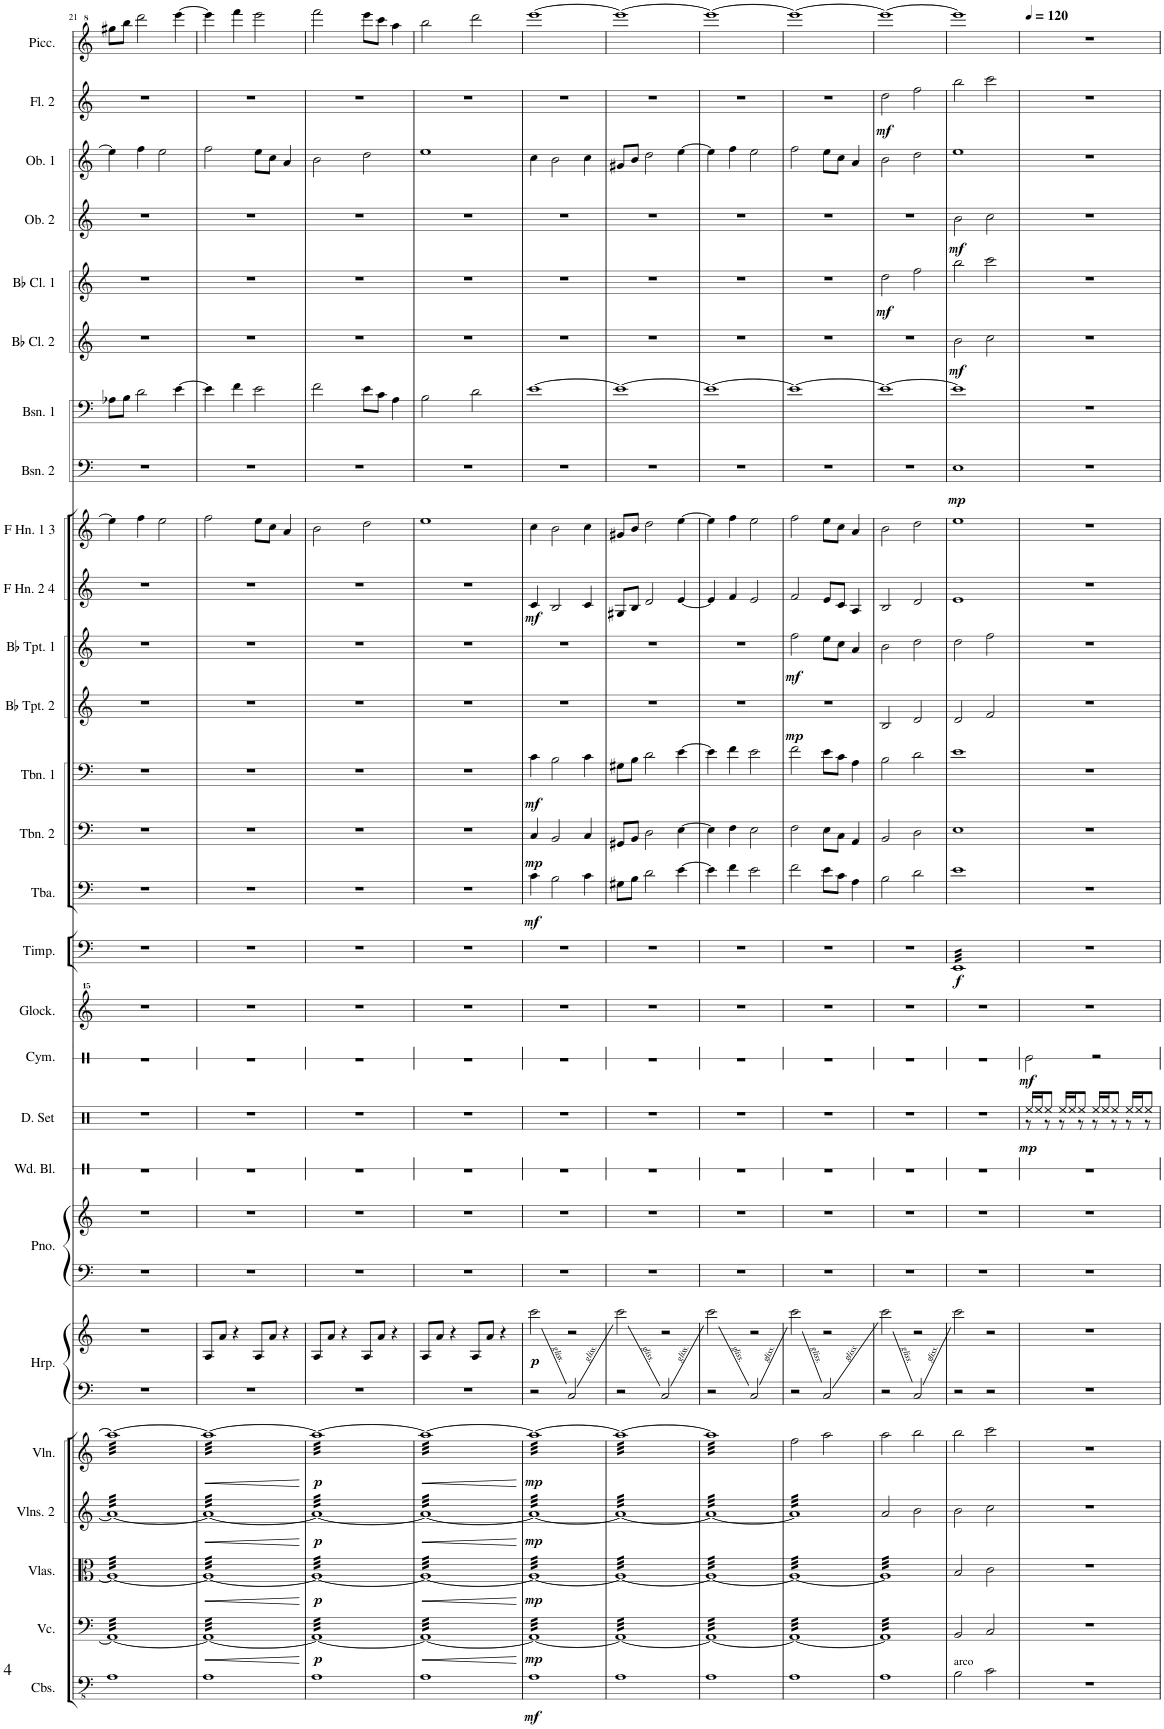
**kern	**dynam	**kern	**dynam	**kern	**dynam	**kern	**dynam	**kern	**dynam	**kern	**kern	**dynam	**kern	**kern	**kern	**kern	**dynam	**kern	**dynam	**kern	**kern	**dynam	**kern	**dynam	**kern	**dynam	**kern	**dynam	**kern	**dynam	**kern	**dynam	**kern	**dynam	**kern	**kern	**dynam	**kern	**kern	**dynam	**kern	**dynam	**kern	**dynam	**kern	**kern	**dynam	**kern
*part27	*part27	*part26	*part26	*part25	*part25	*part24	*part24	*part23	*part23	*part22	*part22	*part22	*part21	*part21	*part20	*part19	*part19	*part18	*part18	*part17	*part16	*part16	*part15	*part15	*part14	*part14	*part13	*part13	*part12	*part12	*part11	*part11	*part10	*part10	*part9	*part8	*part8	*part7	*part6	*part6	*part5	*part5	*part4	*part4	*part3	*part2	*part2	*part1
*staff29	*staff29	*staff28	*staff28	*staff27	*staff27	*staff26	*staff26	*staff25	*staff25	*staff24	*staff23	*staff23/24	*staff22	*staff21	*staff20	*staff19	*staff19	*staff18	*staff18	*staff17	*staff16	*staff16	*staff15	*staff15	*staff14	*staff14	*staff13	*staff13	*staff12	*staff12	*staff11	*staff11	*staff10	*staff10	*staff9	*staff8	*staff8	*staff7	*staff6	*staff6	*staff5	*staff5	*staff4	*staff4	*staff3	*staff2	*staff2	*staff1
*I"Contrabasses	*	*I"Violoncello	*	*I"Violas	*	*I"Violins 2	*	*I"Violin 1	*	*I"Harp	*	*	*I"Piano	*	*I"Wood Blocks	*I"Drumset	*	*I"Cymbal	*	*I"Glockenspiel	*I"Timpani	*	*I"Tuba	*	*I"Trombone 2	*	*I"Trombone 1	*	*I"Bb Trumpet 2	*	*I"Bb Trumpet 1	*	*I"F Horn 2 &amp; 4	*	*I"F Horn 1 &amp; 3	*I"Bassoon 2	*	*I"Bassoon 1	*I"Bb Clarinet 2	*	*I"Bb Clarinet 1	*	*I"Oboe 2	*	*I"Oboe 1	*I"Flute 2	*	*I"Piccolo
*I'Cbs.	*	*I'Vc.	*	*I'Vlas.	*	*I'Vlns. 2	*	*I'Vln.	*	*I'Hrp.	*	*	*I'Pno.	*	*I'Wd. Bl.	*I'D. Set	*	*I'Cym.	*	*I'Glock.	*I'Timp.	*	*I'Tba.	*	*I'Tbn. 2	*	*I'Tbn. 1	*	*I'Bb Tpt. 2	*	*I'Bb Tpt. 1	*	*I'F Hn. 2 4	*	*I'F Hn. 1 3	*I'Bsn. 2	*	*I'Bsn. 1	*I'Bb Cl. 2	*	*I'Bb Cl. 1	*	*I'Ob. 2	*	*I'Ob. 1	*I'Fl. 2	*	*I'Picc.
!!LO:PB:g=z
*clefFv4	*	*clefF4	*	*clefC3	*	*clefG2	*	*clefG2	*	*clefF4	*clefG2	*	*clefF4	*clefG2	*clefX	*clefX	*	*clefX	*	*clefG^^2	*clefF4	*	*clefF4	*	*clefF4	*	*clefF4	*	*clefG2	*	*clefG2	*	*clefG2	*	*clefG2	*clefF4	*	*clefF4	*clefG2	*	*clefG2	*	*clefG2	*	*clefG2	*clefG2	*	*clefG^2
*	*	*	*	*	*	*	*	*	*	*	*	*	*	*	*	*	*	*	*	*	*	*	*	*	*	*	*	*	*ITrd1c2	*	*ITrd1c2	*	*ITrd4c7	*	*ITrd4c7	*	*	*	*ITrd1c2	*	*ITrd1c2	*	*	*	*	*	*	*ITrd-7c-12
*k[]	*	*k[]	*	*k[]	*	*k[]	*	*k[]	*	*k[]	*k[]	*	*k[]	*k[]	*k[]	*k[]	*	*k[]	*	*k[]	*k[]	*	*k[]	*	*k[]	*	*k[]	*	*k[]	*	*k[]	*	*k[]	*	*k[]	*k[]	*	*k[]	*k[]	*	*k[]	*	*k[]	*	*k[]	*k[]	*	*k[]
*M4/4	*	*M4/4	*	*M4/4	*	*M4/4	*	*M4/4	*	*M4/4	*M4/4	*	*M4/4	*M4/4	*M4/4	*M4/4	*	*M4/4	*	*M4/4	*M4/4	*	*M4/4	*	*M4/4	*	*M4/4	*	*M4/4	*	*M4/4	*	*M4/4	*	*M4/4	*M4/4	*	*M4/4	*M4/4	*	*M4/4	*	*M4/4	*	*M4/4	*M4/4	*	*M4/4
=21	=21	=21	=21	=21	=21	=21	=21	=21	=21	=21	=21	=21	=21	=21	=21	=21	=21	=21	=21	=21	=21	=21	=21	=21	=21	=21	=21	=21	=21	=21	=21	=21	=21	=21	=21	=21	=21	=21	=21	=21	=21	=21	=21	=21	=21	=21	=21	=21
*	*	*tremolo	*	*	*	*	*	*	*	*	*	*	*	*	*	*	*	*	*	*	*	*	*	*	*	*	*	*	*	*	*	*	*	*	*	*	*	*	*	*	*	*	*	*	*	*	*	*
*	*	*	*	*tremolo	*	*	*	*	*	*	*	*	*	*	*	*	*	*	*	*	*	*	*	*	*	*	*	*	*	*	*	*	*	*	*	*	*	*	*	*	*	*	*	*	*	*	*	*
*	*	*	*	*	*	*tremolo	*	*	*	*	*	*	*	*	*	*	*	*	*	*	*	*	*	*	*	*	*	*	*	*	*	*	*	*	*	*	*	*	*	*	*	*	*	*	*	*	*	*
*	*	*	*	*	*	*	*	*tremolo	*	*	*	*	*	*	*	*	*	*	*	*	*	*	*	*	*	*	*	*	*	*	*	*	*	*	*	*	*	*	*	*	*	*	*	*	*	*	*	*
1AA	.	32AALLL	.	32ALLL	.	32aLLL	.	32aaLLL	.	1r	1r	.	1r	1r	1r	1r	.	1r	.	1r	1r	.	1r	.	1r	.	1r	.	1r	.	1r	.	1r	.	4ee\]	1r	.	8A-X\L	1r	.	1r	.	1r	.	4ee\]	1r	.	8ggg#X\L
.	.	32AA	.	32A	.	32a	.	32aa	.	.	.	.	.	.	.	.	.	.	.	.	.	.	.	.	.	.	.	.	.	.	.	.	.	.	.	.	.	.	.	.	.	.	.	.	.	.	.	.
.	.	32AA	.	32A	.	32a	.	32aa	.	.	.	.	.	.	.	.	.	.	.	.	.	.	.	.	.	.	.	.	.	.	.	.	.	.	.	.	.	.	.	.	.	.	.	.	.	.	.	.
.	.	32AA	.	32A	.	32a	.	32aa	.	.	.	.	.	.	.	.	.	.	.	.	.	.	.	.	.	.	.	.	.	.	.	.	.	.	.	.	.	.	.	.	.	.	.	.	.	.	.	.
.	.	32AA	.	32A	.	32a	.	32aa	.	.	.	.	.	.	.	.	.	.	.	.	.	.	.	.	.	.	.	.	.	.	.	.	.	.	.	.	.	8B\J	.	.	.	.	.	.	.	.	.	8bbb\J
.	.	32AA	.	32A	.	32a	.	32aa	.	.	.	.	.	.	.	.	.	.	.	.	.	.	.	.	.	.	.	.	.	.	.	.	.	.	.	.	.	.	.	.	.	.	.	.	.	.	.	.
.	.	32AA	.	32A	.	32a	.	32aa	.	.	.	.	.	.	.	.	.	.	.	.	.	.	.	.	.	.	.	.	.	.	.	.	.	.	.	.	.	.	.	.	.	.	.	.	.	.	.	.
.	.	32AA	.	32A	.	32a	.	32aa	.	.	.	.	.	.	.	.	.	.	.	.	.	.	.	.	.	.	.	.	.	.	.	.	.	.	.	.	.	.	.	.	.	.	.	.	.	.	.	.
.	.	32AA	.	32A	.	32a	.	32aa	.	.	.	.	.	.	.	.	.	.	.	.	.	.	.	.	.	.	.	.	.	.	.	.	.	.	4ff\	.	.	2d\	.	.	.	.	.	.	4ff\	.	.	2dddd\
.	.	32AA	.	32A	.	32a	.	32aa	.	.	.	.	.	.	.	.	.	.	.	.	.	.	.	.	.	.	.	.	.	.	.	.	.	.	.	.	.	.	.	.	.	.	.	.	.	.	.	.
.	.	32AA	.	32A	.	32a	.	32aa	.	.	.	.	.	.	.	.	.	.	.	.	.	.	.	.	.	.	.	.	.	.	.	.	.	.	.	.	.	.	.	.	.	.	.	.	.	.	.	.
.	.	32AA	.	32A	.	32a	.	32aa	.	.	.	.	.	.	.	.	.	.	.	.	.	.	.	.	.	.	.	.	.	.	.	.	.	.	.	.	.	.	.	.	.	.	.	.	.	.	.	.
.	.	32AA	.	32A	.	32a	.	32aa	.	.	.	.	.	.	.	.	.	.	.	.	.	.	.	.	.	.	.	.	.	.	.	.	.	.	.	.	.	.	.	.	.	.	.	.	.	.	.	.
.	.	32AA	.	32A	.	32a	.	32aa	.	.	.	.	.	.	.	.	.	.	.	.	.	.	.	.	.	.	.	.	.	.	.	.	.	.	.	.	.	.	.	.	.	.	.	.	.	.	.	.
.	.	32AA	.	32A	.	32a	.	32aa	.	.	.	.	.	.	.	.	.	.	.	.	.	.	.	.	.	.	.	.	.	.	.	.	.	.	.	.	.	.	.	.	.	.	.	.	.	.	.	.
.	.	32AA	.	32A	.	32a	.	32aa	.	.	.	.	.	.	.	.	.	.	.	.	.	.	.	.	.	.	.	.	.	.	.	.	.	.	.	.	.	.	.	.	.	.	.	.	.	.	.	.
.	.	32AA	.	32A	.	32a	.	32aa	.	.	.	.	.	.	.	.	.	.	.	.	.	.	.	.	.	.	.	.	.	.	.	.	.	.	2ee\	.	.	.	.	.	.	.	.	.	2ee\	.	.	.
.	.	32AA	.	32A	.	32a	.	32aa	.	.	.	.	.	.	.	.	.	.	.	.	.	.	.	.	.	.	.	.	.	.	.	.	.	.	.	.	.	.	.	.	.	.	.	.	.	.	.	.
.	.	32AA	.	32A	.	32a	.	32aa	.	.	.	.	.	.	.	.	.	.	.	.	.	.	.	.	.	.	.	.	.	.	.	.	.	.	.	.	.	.	.	.	.	.	.	.	.	.	.	.
.	.	32AA	.	32A	.	32a	.	32aa	.	.	.	.	.	.	.	.	.	.	.	.	.	.	.	.	.	.	.	.	.	.	.	.	.	.	.	.	.	.	.	.	.	.	.	.	.	.	.	.
.	.	32AA	.	32A	.	32a	.	32aa	.	.	.	.	.	.	.	.	.	.	.	.	.	.	.	.	.	.	.	.	.	.	.	.	.	.	.	.	.	.	.	.	.	.	.	.	.	.	.	.
.	.	32AA	.	32A	.	32a	.	32aa	.	.	.	.	.	.	.	.	.	.	.	.	.	.	.	.	.	.	.	.	.	.	.	.	.	.	.	.	.	.	.	.	.	.	.	.	.	.	.	.
.	.	32AA	.	32A	.	32a	.	32aa	.	.	.	.	.	.	.	.	.	.	.	.	.	.	.	.	.	.	.	.	.	.	.	.	.	.	.	.	.	.	.	.	.	.	.	.	.	.	.	.
.	.	32AA	.	32A	.	32a	.	32aa	.	.	.	.	.	.	.	.	.	.	.	.	.	.	.	.	.	.	.	.	.	.	.	.	.	.	.	.	.	.	.	.	.	.	.	.	.	.	.	.
.	.	32AA	.	32A	.	32a	.	32aa	.	.	.	.	.	.	.	.	.	.	.	.	.	.	.	.	.	.	.	.	.	.	.	.	.	.	.	.	.	[4e\	.	.	.	.	.	.	.	.	.	[4eeee\
.	.	32AA	.	32A	.	32a	.	32aa	.	.	.	.	.	.	.	.	.	.	.	.	.	.	.	.	.	.	.	.	.	.	.	.	.	.	.	.	.	.	.	.	.	.	.	.	.	.	.	.
.	.	32AA	.	32A	.	32a	.	32aa	.	.	.	.	.	.	.	.	.	.	.	.	.	.	.	.	.	.	.	.	.	.	.	.	.	.	.	.	.	.	.	.	.	.	.	.	.	.	.	.
.	.	32AA	.	32A	.	32a	.	32aa	.	.	.	.	.	.	.	.	.	.	.	.	.	.	.	.	.	.	.	.	.	.	.	.	.	.	.	.	.	.	.	.	.	.	.	.	.	.	.	.
.	.	32AA	.	32A	.	32a	.	32aa	.	.	.	.	.	.	.	.	.	.	.	.	.	.	.	.	.	.	.	.	.	.	.	.	.	.	.	.	.	.	.	.	.	.	.	.	.	.	.	.
.	.	32AA	.	32A	.	32a	.	32aa	.	.	.	.	.	.	.	.	.	.	.	.	.	.	.	.	.	.	.	.	.	.	.	.	.	.	.	.	.	.	.	.	.	.	.	.	.	.	.	.
.	.	32AA	.	32A	.	32a	.	32aa	.	.	.	.	.	.	.	.	.	.	.	.	.	.	.	.	.	.	.	.	.	.	.	.	.	.	.	.	.	.	.	.	.	.	.	.	.	.	.	.
.	.	32AAJJJ	.	32AJJJ	.	32aJJJ	.	32aaJJJ	.	.	.	.	.	.	.	.	.	.	.	.	.	.	.	.	.	.	.	.	.	.	.	.	.	.	.	.	.	.	.	.	.	.	.	.	.	.	.	.
=22	=22	=22	=22	=22	=22	=22	=22	=22	=22	=22	=22	=22	=22	=22	=22	=22	=22	=22	=22	=22	=22	=22	=22	=22	=22	=22	=22	=22	=22	=22	=22	=22	=22	=22	=22	=22	=22	=22	=22	=22	=22	=22	=22	=22	=22	=22	=22	=22
!	!	!	!LO:HP:b	!	!LO:HP:b	!	!LO:HP:b	!	!LO:HP:b	!	!	!	!	!	!	!	!	!	!	!	!	!	!	!	!	!	!	!	!	!	!	!	!	!	!	!	!	!	!	!	!	!	!	!	!	!	!	!
1AA	.	32AALLL	<	32ALLL	<	32aLLL	<	32aaLLL	<	1r	8A/L	.	1r	1r	1r	1r	.	1r	.	1r	1r	.	1r	.	1r	.	1r	.	1r	.	1r	.	1r	.	2ff\	1r	.	4e\]	1r	.	1r	.	1r	.	2ff\	1r	.	4eeee\]
.	.	32AA	.	32A	.	32a	.	32aa	.	.	.	.	.	.	.	.	.	.	.	.	.	.	.	.	.	.	.	.	.	.	.	.	.	.	.	.	.	.	.	.	.	.	.	.	.	.	.	.
.	.	32AA	.	32A	.	32a	.	32aa	.	.	.	.	.	.	.	.	.	.	.	.	.	.	.	.	.	.	.	.	.	.	.	.	.	.	.	.	.	.	.	.	.	.	.	.	.	.	.	.
.	.	32AA	.	32A	.	32a	.	32aa	.	.	.	.	.	.	.	.	.	.	.	.	.	.	.	.	.	.	.	.	.	.	.	.	.	.	.	.	.	.	.	.	.	.	.	.	.	.	.	.
.	.	32AA	.	32A	.	32a	.	32aa	.	.	8a/J	.	.	.	.	.	.	.	.	.	.	.	.	.	.	.	.	.	.	.	.	.	.	.	.	.	.	.	.	.	.	.	.	.	.	.	.	.
.	.	32AA	.	32A	.	32a	.	32aa	.	.	.	.	.	.	.	.	.	.	.	.	.	.	.	.	.	.	.	.	.	.	.	.	.	.	.	.	.	.	.	.	.	.	.	.	.	.	.	.
.	.	32AA	.	32A	.	32a	.	32aa	.	.	.	.	.	.	.	.	.	.	.	.	.	.	.	.	.	.	.	.	.	.	.	.	.	.	.	.	.	.	.	.	.	.	.	.	.	.	.	.
.	.	32AA	.	32A	.	32a	.	32aa	.	.	.	.	.	.	.	.	.	.	.	.	.	.	.	.	.	.	.	.	.	.	.	.	.	.	.	.	.	.	.	.	.	.	.	.	.	.	.	.
.	.	32AA	.	32A	.	32a	.	32aa	.	.	4r	.	.	.	.	.	.	.	.	.	.	.	.	.	.	.	.	.	.	.	.	.	.	.	.	.	.	4f\	.	.	.	.	.	.	.	.	.	4ffff\
.	.	32AA	.	32A	.	32a	.	32aa	.	.	.	.	.	.	.	.	.	.	.	.	.	.	.	.	.	.	.	.	.	.	.	.	.	.	.	.	.	.	.	.	.	.	.	.	.	.	.	.
.	.	32AA	.	32A	.	32a	.	32aa	.	.	.	.	.	.	.	.	.	.	.	.	.	.	.	.	.	.	.	.	.	.	.	.	.	.	.	.	.	.	.	.	.	.	.	.	.	.	.	.
.	.	32AA	.	32A	.	32a	.	32aa	.	.	.	.	.	.	.	.	.	.	.	.	.	.	.	.	.	.	.	.	.	.	.	.	.	.	.	.	.	.	.	.	.	.	.	.	.	.	.	.
.	.	32AA	.	32A	.	32a	.	32aa	.	.	.	.	.	.	.	.	.	.	.	.	.	.	.	.	.	.	.	.	.	.	.	.	.	.	.	.	.	.	.	.	.	.	.	.	.	.	.	.
.	.	32AA	.	32A	.	32a	.	32aa	.	.	.	.	.	.	.	.	.	.	.	.	.	.	.	.	.	.	.	.	.	.	.	.	.	.	.	.	.	.	.	.	.	.	.	.	.	.	.	.
.	.	32AA	.	32A	.	32a	.	32aa	.	.	.	.	.	.	.	.	.	.	.	.	.	.	.	.	.	.	.	.	.	.	.	.	.	.	.	.	.	.	.	.	.	.	.	.	.	.	.	.
.	.	32AA	.	32A	.	32a	.	32aa	.	.	.	.	.	.	.	.	.	.	.	.	.	.	.	.	.	.	.	.	.	.	.	.	.	.	.	.	.	.	.	.	.	.	.	.	.	.	.	.
.	.	32AA	.	32A	.	32a	.	32aa	.	.	8A/L	.	.	.	.	.	.	.	.	.	.	.	.	.	.	.	.	.	.	.	.	.	.	.	8ee\L	.	.	2e\	.	.	.	.	.	.	8ee\L	.	.	2eeee\
.	.	32AA	.	32A	.	32a	.	32aa	.	.	.	.	.	.	.	.	.	.	.	.	.	.	.	.	.	.	.	.	.	.	.	.	.	.	.	.	.	.	.	.	.	.	.	.	.	.	.	.
.	.	32AA	.	32A	.	32a	.	32aa	.	.	.	.	.	.	.	.	.	.	.	.	.	.	.	.	.	.	.	.	.	.	.	.	.	.	.	.	.	.	.	.	.	.	.	.	.	.	.	.
.	.	32AA	.	32A	.	32a	.	32aa	.	.	.	.	.	.	.	.	.	.	.	.	.	.	.	.	.	.	.	.	.	.	.	.	.	.	.	.	.	.	.	.	.	.	.	.	.	.	.	.
.	.	32AA	.	32A	.	32a	.	32aa	.	.	8a/J	.	.	.	.	.	.	.	.	.	.	.	.	.	.	.	.	.	.	.	.	.	.	.	8cc\J	.	.	.	.	.	.	.	.	.	8cc\J	.	.	.
.	.	32AA	.	32A	.	32a	.	32aa	.	.	.	.	.	.	.	.	.	.	.	.	.	.	.	.	.	.	.	.	.	.	.	.	.	.	.	.	.	.	.	.	.	.	.	.	.	.	.	.
.	.	32AA	.	32A	.	32a	.	32aa	.	.	.	.	.	.	.	.	.	.	.	.	.	.	.	.	.	.	.	.	.	.	.	.	.	.	.	.	.	.	.	.	.	.	.	.	.	.	.	.
.	.	32AA	.	32A	.	32a	.	32aa	.	.	.	.	.	.	.	.	.	.	.	.	.	.	.	.	.	.	.	.	.	.	.	.	.	.	.	.	.	.	.	.	.	.	.	.	.	.	.	.
.	.	32AA	.	32A	.	32a	.	32aa	.	.	4r	.	.	.	.	.	.	.	.	.	.	.	.	.	.	.	.	.	.	.	.	.	.	.	4a/	.	.	.	.	.	.	.	.	.	4a/	.	.	.
.	.	32AA	.	32A	.	32a	.	32aa	.	.	.	.	.	.	.	.	.	.	.	.	.	.	.	.	.	.	.	.	.	.	.	.	.	.	.	.	.	.	.	.	.	.	.	.	.	.	.	.
.	.	32AA	.	32A	.	32a	.	32aa	.	.	.	.	.	.	.	.	.	.	.	.	.	.	.	.	.	.	.	.	.	.	.	.	.	.	.	.	.	.	.	.	.	.	.	.	.	.	.	.
.	.	32AA	.	32A	.	32a	.	32aa	.	.	.	.	.	.	.	.	.	.	.	.	.	.	.	.	.	.	.	.	.	.	.	.	.	.	.	.	.	.	.	.	.	.	.	.	.	.	.	.
.	.	32AA	.	32A	.	32a	.	32aa	.	.	.	.	.	.	.	.	.	.	.	.	.	.	.	.	.	.	.	.	.	.	.	.	.	.	.	.	.	.	.	.	.	.	.	.	.	.	.	.
.	.	32AA	.	32A	.	32a	.	32aa	.	.	.	.	.	.	.	.	.	.	.	.	.	.	.	.	.	.	.	.	.	.	.	.	.	.	.	.	.	.	.	.	.	.	.	.	.	.	.	.
.	.	32AA	.	32A	.	32a	.	32aa	.	.	.	.	.	.	.	.	.	.	.	.	.	.	.	.	.	.	.	.	.	.	.	.	.	.	.	.	.	.	.	.	.	.	.	.	.	.	.	.
.	.	32AAJJJ	.	32AJJJ	.	32aJJJ	.	32aaJJJ	.	.	.	.	.	.	.	.	.	.	.	.	.	.	.	.	.	.	.	.	.	.	.	.	.	.	.	.	.	.	.	.	.	.	.	.	.	.	.	.
.	.	.	[	.	[	.	[	.	[	.	.	.	.	.	.	.	.	.	.	.	.	.	.	.	.	.	.	.	.	.	.	.	.	.	.	.	.	.	.	.	.	.	.	.	.	.	.	.
=23	=23	=23	=23	=23	=23	=23	=23	=23	=23	=23	=23	=23	=23	=23	=23	=23	=23	=23	=23	=23	=23	=23	=23	=23	=23	=23	=23	=23	=23	=23	=23	=23	=23	=23	=23	=23	=23	=23	=23	=23	=23	=23	=23	=23	=23	=23	=23	=23
!	!	!	!LO:DY:b	!	!LO:DY:b	!	!LO:DY:b	!	!LO:DY:b	!	!	!	!	!	!	!	!	!	!	!	!	!	!	!	!	!	!	!	!	!	!	!	!	!	!	!	!	!	!	!	!	!	!	!	!	!	!	!
1AA	.	32AALLL	p	32ALLL	p	32aLLL	p	32aaLLL	p	1r	8A/L	.	1r	1r	1r	1r	.	1r	.	1r	1r	.	1r	.	1r	.	1r	.	1r	.	1r	.	1r	.	2b\	1r	.	2f\	1r	.	1r	.	1r	.	2b\	1r	.	2ffff\
.	.	32AA	.	32A	.	32a	.	32aa	.	.	.	.	.	.	.	.	.	.	.	.	.	.	.	.	.	.	.	.	.	.	.	.	.	.	.	.	.	.	.	.	.	.	.	.	.	.	.	.
.	.	32AA	.	32A	.	32a	.	32aa	.	.	.	.	.	.	.	.	.	.	.	.	.	.	.	.	.	.	.	.	.	.	.	.	.	.	.	.	.	.	.	.	.	.	.	.	.	.	.	.
.	.	32AA	.	32A	.	32a	.	32aa	.	.	.	.	.	.	.	.	.	.	.	.	.	.	.	.	.	.	.	.	.	.	.	.	.	.	.	.	.	.	.	.	.	.	.	.	.	.	.	.
.	.	32AA	.	32A	.	32a	.	32aa	.	.	8a/J	.	.	.	.	.	.	.	.	.	.	.	.	.	.	.	.	.	.	.	.	.	.	.	.	.	.	.	.	.	.	.	.	.	.	.	.	.
.	.	32AA	.	32A	.	32a	.	32aa	.	.	.	.	.	.	.	.	.	.	.	.	.	.	.	.	.	.	.	.	.	.	.	.	.	.	.	.	.	.	.	.	.	.	.	.	.	.	.	.
.	.	32AA	.	32A	.	32a	.	32aa	.	.	.	.	.	.	.	.	.	.	.	.	.	.	.	.	.	.	.	.	.	.	.	.	.	.	.	.	.	.	.	.	.	.	.	.	.	.	.	.
.	.	32AA	.	32A	.	32a	.	32aa	.	.	.	.	.	.	.	.	.	.	.	.	.	.	.	.	.	.	.	.	.	.	.	.	.	.	.	.	.	.	.	.	.	.	.	.	.	.	.	.
.	.	32AA	.	32A	.	32a	.	32aa	.	.	4r	.	.	.	.	.	.	.	.	.	.	.	.	.	.	.	.	.	.	.	.	.	.	.	.	.	.	.	.	.	.	.	.	.	.	.	.	.
.	.	32AA	.	32A	.	32a	.	32aa	.	.	.	.	.	.	.	.	.	.	.	.	.	.	.	.	.	.	.	.	.	.	.	.	.	.	.	.	.	.	.	.	.	.	.	.	.	.	.	.
.	.	32AA	.	32A	.	32a	.	32aa	.	.	.	.	.	.	.	.	.	.	.	.	.	.	.	.	.	.	.	.	.	.	.	.	.	.	.	.	.	.	.	.	.	.	.	.	.	.	.	.
.	.	32AA	.	32A	.	32a	.	32aa	.	.	.	.	.	.	.	.	.	.	.	.	.	.	.	.	.	.	.	.	.	.	.	.	.	.	.	.	.	.	.	.	.	.	.	.	.	.	.	.
.	.	32AA	.	32A	.	32a	.	32aa	.	.	.	.	.	.	.	.	.	.	.	.	.	.	.	.	.	.	.	.	.	.	.	.	.	.	.	.	.	.	.	.	.	.	.	.	.	.	.	.
.	.	32AA	.	32A	.	32a	.	32aa	.	.	.	.	.	.	.	.	.	.	.	.	.	.	.	.	.	.	.	.	.	.	.	.	.	.	.	.	.	.	.	.	.	.	.	.	.	.	.	.
.	.	32AA	.	32A	.	32a	.	32aa	.	.	.	.	.	.	.	.	.	.	.	.	.	.	.	.	.	.	.	.	.	.	.	.	.	.	.	.	.	.	.	.	.	.	.	.	.	.	.	.
.	.	32AA	.	32A	.	32a	.	32aa	.	.	.	.	.	.	.	.	.	.	.	.	.	.	.	.	.	.	.	.	.	.	.	.	.	.	.	.	.	.	.	.	.	.	.	.	.	.	.	.
.	.	32AA	.	32A	.	32a	.	32aa	.	.	8A/L	.	.	.	.	.	.	.	.	.	.	.	.	.	.	.	.	.	.	.	.	.	.	.	2dd\	.	.	8e\L	.	.	.	.	.	.	2dd\	.	.	8eeee\L
.	.	32AA	.	32A	.	32a	.	32aa	.	.	.	.	.	.	.	.	.	.	.	.	.	.	.	.	.	.	.	.	.	.	.	.	.	.	.	.	.	.	.	.	.	.	.	.	.	.	.	.
.	.	32AA	.	32A	.	32a	.	32aa	.	.	.	.	.	.	.	.	.	.	.	.	.	.	.	.	.	.	.	.	.	.	.	.	.	.	.	.	.	.	.	.	.	.	.	.	.	.	.	.
.	.	32AA	.	32A	.	32a	.	32aa	.	.	.	.	.	.	.	.	.	.	.	.	.	.	.	.	.	.	.	.	.	.	.	.	.	.	.	.	.	.	.	.	.	.	.	.	.	.	.	.
.	.	32AA	.	32A	.	32a	.	32aa	.	.	8a/J	.	.	.	.	.	.	.	.	.	.	.	.	.	.	.	.	.	.	.	.	.	.	.	.	.	.	8c\J	.	.	.	.	.	.	.	.	.	8cccc\J
.	.	32AA	.	32A	.	32a	.	32aa	.	.	.	.	.	.	.	.	.	.	.	.	.	.	.	.	.	.	.	.	.	.	.	.	.	.	.	.	.	.	.	.	.	.	.	.	.	.	.	.
.	.	32AA	.	32A	.	32a	.	32aa	.	.	.	.	.	.	.	.	.	.	.	.	.	.	.	.	.	.	.	.	.	.	.	.	.	.	.	.	.	.	.	.	.	.	.	.	.	.	.	.
.	.	32AA	.	32A	.	32a	.	32aa	.	.	.	.	.	.	.	.	.	.	.	.	.	.	.	.	.	.	.	.	.	.	.	.	.	.	.	.	.	.	.	.	.	.	.	.	.	.	.	.
.	.	32AA	.	32A	.	32a	.	32aa	.	.	4r	.	.	.	.	.	.	.	.	.	.	.	.	.	.	.	.	.	.	.	.	.	.	.	.	.	.	4A\	.	.	.	.	.	.	.	.	.	4aaa\
.	.	32AA	.	32A	.	32a	.	32aa	.	.	.	.	.	.	.	.	.	.	.	.	.	.	.	.	.	.	.	.	.	.	.	.	.	.	.	.	.	.	.	.	.	.	.	.	.	.	.	.
.	.	32AA	.	32A	.	32a	.	32aa	.	.	.	.	.	.	.	.	.	.	.	.	.	.	.	.	.	.	.	.	.	.	.	.	.	.	.	.	.	.	.	.	.	.	.	.	.	.	.	.
.	.	32AA	.	32A	.	32a	.	32aa	.	.	.	.	.	.	.	.	.	.	.	.	.	.	.	.	.	.	.	.	.	.	.	.	.	.	.	.	.	.	.	.	.	.	.	.	.	.	.	.
.	.	32AA	.	32A	.	32a	.	32aa	.	.	.	.	.	.	.	.	.	.	.	.	.	.	.	.	.	.	.	.	.	.	.	.	.	.	.	.	.	.	.	.	.	.	.	.	.	.	.	.
.	.	32AA	.	32A	.	32a	.	32aa	.	.	.	.	.	.	.	.	.	.	.	.	.	.	.	.	.	.	.	.	.	.	.	.	.	.	.	.	.	.	.	.	.	.	.	.	.	.	.	.
.	.	32AA	.	32A	.	32a	.	32aa	.	.	.	.	.	.	.	.	.	.	.	.	.	.	.	.	.	.	.	.	.	.	.	.	.	.	.	.	.	.	.	.	.	.	.	.	.	.	.	.
.	.	32AAJJJ	.	32AJJJ	.	32aJJJ	.	32aaJJJ	.	.	.	.	.	.	.	.	.	.	.	.	.	.	.	.	.	.	.	.	.	.	.	.	.	.	.	.	.	.	.	.	.	.	.	.	.	.	.	.
=24	=24	=24	=24	=24	=24	=24	=24	=24	=24	=24	=24	=24	=24	=24	=24	=24	=24	=24	=24	=24	=24	=24	=24	=24	=24	=24	=24	=24	=24	=24	=24	=24	=24	=24	=24	=24	=24	=24	=24	=24	=24	=24	=24	=24	=24	=24	=24	=24
!	!	!	!LO:HP:b	!	!LO:HP:b	!	!LO:HP:b	!	!LO:HP:b	!	!	!	!	!	!	!	!	!	!	!	!	!	!	!	!	!	!	!	!	!	!	!	!	!	!	!	!	!	!	!	!	!	!	!	!	!	!	!
1AA	.	32AALLL	<	32ALLL	<	32aLLL	<	32aaLLL	<	1r	8A/L	.	1r	1r	1r	1r	.	1r	.	1r	1r	.	1r	.	1r	.	1r	.	1r	.	1r	.	1r	.	1ee	1r	.	2B\	1r	.	1r	.	1r	.	1ee	1r	.	2bbb\
.	.	32AA	.	32A	.	32a	.	32aa	.	.	.	.	.	.	.	.	.	.	.	.	.	.	.	.	.	.	.	.	.	.	.	.	.	.	.	.	.	.	.	.	.	.	.	.	.	.	.	.
.	.	32AA	.	32A	.	32a	.	32aa	.	.	.	.	.	.	.	.	.	.	.	.	.	.	.	.	.	.	.	.	.	.	.	.	.	.	.	.	.	.	.	.	.	.	.	.	.	.	.	.
.	.	32AA	.	32A	.	32a	.	32aa	.	.	.	.	.	.	.	.	.	.	.	.	.	.	.	.	.	.	.	.	.	.	.	.	.	.	.	.	.	.	.	.	.	.	.	.	.	.	.	.
.	.	32AA	.	32A	.	32a	.	32aa	.	.	8a/J	.	.	.	.	.	.	.	.	.	.	.	.	.	.	.	.	.	.	.	.	.	.	.	.	.	.	.	.	.	.	.	.	.	.	.	.	.
.	.	32AA	.	32A	.	32a	.	32aa	.	.	.	.	.	.	.	.	.	.	.	.	.	.	.	.	.	.	.	.	.	.	.	.	.	.	.	.	.	.	.	.	.	.	.	.	.	.	.	.
.	.	32AA	.	32A	.	32a	.	32aa	.	.	.	.	.	.	.	.	.	.	.	.	.	.	.	.	.	.	.	.	.	.	.	.	.	.	.	.	.	.	.	.	.	.	.	.	.	.	.	.
.	.	32AA	.	32A	.	32a	.	32aa	.	.	.	.	.	.	.	.	.	.	.	.	.	.	.	.	.	.	.	.	.	.	.	.	.	.	.	.	.	.	.	.	.	.	.	.	.	.	.	.
.	.	32AA	.	32A	.	32a	.	32aa	.	.	4r	.	.	.	.	.	.	.	.	.	.	.	.	.	.	.	.	.	.	.	.	.	.	.	.	.	.	.	.	.	.	.	.	.	.	.	.	.
.	.	32AA	.	32A	.	32a	.	32aa	.	.	.	.	.	.	.	.	.	.	.	.	.	.	.	.	.	.	.	.	.	.	.	.	.	.	.	.	.	.	.	.	.	.	.	.	.	.	.	.
.	.	32AA	.	32A	.	32a	.	32aa	.	.	.	.	.	.	.	.	.	.	.	.	.	.	.	.	.	.	.	.	.	.	.	.	.	.	.	.	.	.	.	.	.	.	.	.	.	.	.	.
.	.	32AA	.	32A	.	32a	.	32aa	.	.	.	.	.	.	.	.	.	.	.	.	.	.	.	.	.	.	.	.	.	.	.	.	.	.	.	.	.	.	.	.	.	.	.	.	.	.	.	.
.	.	32AA	.	32A	.	32a	.	32aa	.	.	.	.	.	.	.	.	.	.	.	.	.	.	.	.	.	.	.	.	.	.	.	.	.	.	.	.	.	.	.	.	.	.	.	.	.	.	.	.
.	.	32AA	.	32A	.	32a	.	32aa	.	.	.	.	.	.	.	.	.	.	.	.	.	.	.	.	.	.	.	.	.	.	.	.	.	.	.	.	.	.	.	.	.	.	.	.	.	.	.	.
.	.	32AA	.	32A	.	32a	.	32aa	.	.	.	.	.	.	.	.	.	.	.	.	.	.	.	.	.	.	.	.	.	.	.	.	.	.	.	.	.	.	.	.	.	.	.	.	.	.	.	.
.	.	32AA	.	32A	.	32a	.	32aa	.	.	.	.	.	.	.	.	.	.	.	.	.	.	.	.	.	.	.	.	.	.	.	.	.	.	.	.	.	.	.	.	.	.	.	.	.	.	.	.
.	.	32AA	.	32A	.	32a	.	32aa	.	.	8A/L	.	.	.	.	.	.	.	.	.	.	.	.	.	.	.	.	.	.	.	.	.	.	.	.	.	.	2d\	.	.	.	.	.	.	.	.	.	2dddd\
.	.	32AA	.	32A	.	32a	.	32aa	.	.	.	.	.	.	.	.	.	.	.	.	.	.	.	.	.	.	.	.	.	.	.	.	.	.	.	.	.	.	.	.	.	.	.	.	.	.	.	.
.	.	32AA	.	32A	.	32a	.	32aa	.	.	.	.	.	.	.	.	.	.	.	.	.	.	.	.	.	.	.	.	.	.	.	.	.	.	.	.	.	.	.	.	.	.	.	.	.	.	.	.
.	.	32AA	.	32A	.	32a	.	32aa	.	.	.	.	.	.	.	.	.	.	.	.	.	.	.	.	.	.	.	.	.	.	.	.	.	.	.	.	.	.	.	.	.	.	.	.	.	.	.	.
.	.	32AA	.	32A	.	32a	.	32aa	.	.	8a/J	.	.	.	.	.	.	.	.	.	.	.	.	.	.	.	.	.	.	.	.	.	.	.	.	.	.	.	.	.	.	.	.	.	.	.	.	.
.	.	32AA	.	32A	.	32a	.	32aa	.	.	.	.	.	.	.	.	.	.	.	.	.	.	.	.	.	.	.	.	.	.	.	.	.	.	.	.	.	.	.	.	.	.	.	.	.	.	.	.
.	.	32AA	.	32A	.	32a	.	32aa	.	.	.	.	.	.	.	.	.	.	.	.	.	.	.	.	.	.	.	.	.	.	.	.	.	.	.	.	.	.	.	.	.	.	.	.	.	.	.	.
.	.	32AA	.	32A	.	32a	.	32aa	.	.	.	.	.	.	.	.	.	.	.	.	.	.	.	.	.	.	.	.	.	.	.	.	.	.	.	.	.	.	.	.	.	.	.	.	.	.	.	.
.	.	32AA	.	32A	.	32a	.	32aa	.	.	4r	.	.	.	.	.	.	.	.	.	.	.	.	.	.	.	.	.	.	.	.	.	.	.	.	.	.	.	.	.	.	.	.	.	.	.	.	.
.	.	32AA	.	32A	.	32a	.	32aa	.	.	.	.	.	.	.	.	.	.	.	.	.	.	.	.	.	.	.	.	.	.	.	.	.	.	.	.	.	.	.	.	.	.	.	.	.	.	.	.
.	.	32AA	.	32A	.	32a	.	32aa	.	.	.	.	.	.	.	.	.	.	.	.	.	.	.	.	.	.	.	.	.	.	.	.	.	.	.	.	.	.	.	.	.	.	.	.	.	.	.	.
.	.	32AA	.	32A	.	32a	.	32aa	.	.	.	.	.	.	.	.	.	.	.	.	.	.	.	.	.	.	.	.	.	.	.	.	.	.	.	.	.	.	.	.	.	.	.	.	.	.	.	.
.	.	32AA	.	32A	.	32a	.	32aa	.	.	.	.	.	.	.	.	.	.	.	.	.	.	.	.	.	.	.	.	.	.	.	.	.	.	.	.	.	.	.	.	.	.	.	.	.	.	.	.
.	.	32AA	.	32A	.	32a	.	32aa	.	.	.	.	.	.	.	.	.	.	.	.	.	.	.	.	.	.	.	.	.	.	.	.	.	.	.	.	.	.	.	.	.	.	.	.	.	.	.	.
.	.	32AA	.	32A	.	32a	.	32aa	.	.	.	.	.	.	.	.	.	.	.	.	.	.	.	.	.	.	.	.	.	.	.	.	.	.	.	.	.	.	.	.	.	.	.	.	.	.	.	.
.	.	32AAJJJ	.	32AJJJ	.	32aJJJ	.	32aaJJJ	.	.	.	.	.	.	.	.	.	.	.	.	.	.	.	.	.	.	.	.	.	.	.	.	.	.	.	.	.	.	.	.	.	.	.	.	.	.	.	.
.	.	.	[	.	[	.	[	.	[	.	.	.	.	.	.	.	.	.	.	.	.	.	.	.	.	.	.	.	.	.	.	.	.	.	.	.	.	.	.	.	.	.	.	.	.	.	.	.
=25	=25	=25	=25	=25	=25	=25	=25	=25	=25	=25	=25	=25	=25	=25	=25	=25	=25	=25	=25	=25	=25	=25	=25	=25	=25	=25	=25	=25	=25	=25	=25	=25	=25	=25	=25	=25	=25	=25	=25	=25	=25	=25	=25	=25	=25	=25	=25	=25
!	!LO:DY:b	!	!LO:DY:b	!	!LO:DY:b	!	!LO:DY:b	!	!LO:DY:b	!	!	!LO:DY:b	!	!	!	!	!	!	!	!	!	!	!	!LO:DY:b	!	!LO:DY:b	!	!LO:DY:b	!	!	!	!	!	!LO:DY:b	!	!	!	!	!	!	!	!	!	!	!	!	!	!
1AA	mf	32AALLL	mp	32ALLL	mp	32aLLL	mp	32aaLLL	mp	2r	2ccc\	p	1r	1r	1r	1r	.	1r	.	1r	1r	.	4c\	mf	4C/	mp	4c\	mf	1r	.	1r	.	4c/	mf	4cc\	1r	.	[1e	1r	.	1r	.	1r	.	4cc\	1r	.	[1eeee
.	.	32AA	.	32A	.	32a	.	32aa	.	.	.	.	.	.	.	.	.	.	.	.	.	.	.	.	.	.	.	.	.	.	.	.	.	.	.	.	.	.	.	.	.	.	.	.	.	.	.	.
.	.	32AA	.	32A	.	32a	.	32aa	.	.	.	.	.	.	.	.	.	.	.	.	.	.	.	.	.	.	.	.	.	.	.	.	.	.	.	.	.	.	.	.	.	.	.	.	.	.	.	.
.	.	32AA	.	32A	.	32a	.	32aa	.	.	.	.	.	.	.	.	.	.	.	.	.	.	.	.	.	.	.	.	.	.	.	.	.	.	.	.	.	.	.	.	.	.	.	.	.	.	.	.
.	.	32AA	.	32A	.	32a	.	32aa	.	.	.	.	.	.	.	.	.	.	.	.	.	.	.	.	.	.	.	.	.	.	.	.	.	.	.	.	.	.	.	.	.	.	.	.	.	.	.	.
.	.	32AA	.	32A	.	32a	.	32aa	.	.	.	.	.	.	.	.	.	.	.	.	.	.	.	.	.	.	.	.	.	.	.	.	.	.	.	.	.	.	.	.	.	.	.	.	.	.	.	.
.	.	32AA	.	32A	.	32a	.	32aa	.	.	.	.	.	.	.	.	.	.	.	.	.	.	.	.	.	.	.	.	.	.	.	.	.	.	.	.	.	.	.	.	.	.	.	.	.	.	.	.
.	.	32AA	.	32A	.	32a	.	32aa	.	.	.	.	.	.	.	.	.	.	.	.	.	.	.	.	.	.	.	.	.	.	.	.	.	.	.	.	.	.	.	.	.	.	.	.	.	.	.	.
.	.	32AA	.	32A	.	32a	.	32aa	.	.	.	.	.	.	.	.	.	.	.	.	.	.	2B\	.	2BB/	.	2B\	.	.	.	.	.	2B/	.	2b\	.	.	.	.	.	.	.	.	.	2b\	.	.	.
.	.	32AA	.	32A	.	32a	.	32aa	.	.	.	.	.	.	.	.	.	.	.	.	.	.	.	.	.	.	.	.	.	.	.	.	.	.	.	.	.	.	.	.	.	.	.	.	.	.	.	.
.	.	32AA	.	32A	.	32a	.	32aa	.	.	.	.	.	.	.	.	.	.	.	.	.	.	.	.	.	.	.	.	.	.	.	.	.	.	.	.	.	.	.	.	.	.	.	.	.	.	.	.
.	.	32AA	.	32A	.	32a	.	32aa	.	.	.	.	.	.	.	.	.	.	.	.	.	.	.	.	.	.	.	.	.	.	.	.	.	.	.	.	.	.	.	.	.	.	.	.	.	.	.	.
.	.	32AA	.	32A	.	32a	.	32aa	.	.	.	.	.	.	.	.	.	.	.	.	.	.	.	.	.	.	.	.	.	.	.	.	.	.	.	.	.	.	.	.	.	.	.	.	.	.	.	.
.	.	32AA	.	32A	.	32a	.	32aa	.	.	.	.	.	.	.	.	.	.	.	.	.	.	.	.	.	.	.	.	.	.	.	.	.	.	.	.	.	.	.	.	.	.	.	.	.	.	.	.
.	.	32AA	.	32A	.	32a	.	32aa	.	.	.	.	.	.	.	.	.	.	.	.	.	.	.	.	.	.	.	.	.	.	.	.	.	.	.	.	.	.	.	.	.	.	.	.	.	.	.	.
.	.	32AA	.	32A	.	32a	.	32aa	.	.	.	.	.	.	.	.	.	.	.	.	.	.	.	.	.	.	.	.	.	.	.	.	.	.	.	.	.	.	.	.	.	.	.	.	.	.	.	.
.	.	32AA	.	32A	.	32a	.	32aa	.	2C/	2r	.	.	.	.	.	.	.	.	.	.	.	.	.	.	.	.	.	.	.	.	.	.	.	.	.	.	.	.	.	.	.	.	.	.	.	.	.
.	.	32AA	.	32A	.	32a	.	32aa	.	.	.	.	.	.	.	.	.	.	.	.	.	.	.	.	.	.	.	.	.	.	.	.	.	.	.	.	.	.	.	.	.	.	.	.	.	.	.	.
.	.	32AA	.	32A	.	32a	.	32aa	.	.	.	.	.	.	.	.	.	.	.	.	.	.	.	.	.	.	.	.	.	.	.	.	.	.	.	.	.	.	.	.	.	.	.	.	.	.	.	.
.	.	32AA	.	32A	.	32a	.	32aa	.	.	.	.	.	.	.	.	.	.	.	.	.	.	.	.	.	.	.	.	.	.	.	.	.	.	.	.	.	.	.	.	.	.	.	.	.	.	.	.
.	.	32AA	.	32A	.	32a	.	32aa	.	.	.	.	.	.	.	.	.	.	.	.	.	.	.	.	.	.	.	.	.	.	.	.	.	.	.	.	.	.	.	.	.	.	.	.	.	.	.	.
.	.	32AA	.	32A	.	32a	.	32aa	.	.	.	.	.	.	.	.	.	.	.	.	.	.	.	.	.	.	.	.	.	.	.	.	.	.	.	.	.	.	.	.	.	.	.	.	.	.	.	.
.	.	32AA	.	32A	.	32a	.	32aa	.	.	.	.	.	.	.	.	.	.	.	.	.	.	.	.	.	.	.	.	.	.	.	.	.	.	.	.	.	.	.	.	.	.	.	.	.	.	.	.
.	.	32AA	.	32A	.	32a	.	32aa	.	.	.	.	.	.	.	.	.	.	.	.	.	.	.	.	.	.	.	.	.	.	.	.	.	.	.	.	.	.	.	.	.	.	.	.	.	.	.	.
.	.	32AA	.	32A	.	32a	.	32aa	.	.	.	.	.	.	.	.	.	.	.	.	.	.	4c\	.	4C/	.	4c\	.	.	.	.	.	4c/	.	4cc\	.	.	.	.	.	.	.	.	.	4cc\	.	.	.
.	.	32AA	.	32A	.	32a	.	32aa	.	.	.	.	.	.	.	.	.	.	.	.	.	.	.	.	.	.	.	.	.	.	.	.	.	.	.	.	.	.	.	.	.	.	.	.	.	.	.	.
.	.	32AA	.	32A	.	32a	.	32aa	.	.	.	.	.	.	.	.	.	.	.	.	.	.	.	.	.	.	.	.	.	.	.	.	.	.	.	.	.	.	.	.	.	.	.	.	.	.	.	.
.	.	32AA	.	32A	.	32a	.	32aa	.	.	.	.	.	.	.	.	.	.	.	.	.	.	.	.	.	.	.	.	.	.	.	.	.	.	.	.	.	.	.	.	.	.	.	.	.	.	.	.
.	.	32AA	.	32A	.	32a	.	32aa	.	.	.	.	.	.	.	.	.	.	.	.	.	.	.	.	.	.	.	.	.	.	.	.	.	.	.	.	.	.	.	.	.	.	.	.	.	.	.	.
.	.	32AA	.	32A	.	32a	.	32aa	.	.	.	.	.	.	.	.	.	.	.	.	.	.	.	.	.	.	.	.	.	.	.	.	.	.	.	.	.	.	.	.	.	.	.	.	.	.	.	.
.	.	32AA	.	32A	.	32a	.	32aa	.	.	.	.	.	.	.	.	.	.	.	.	.	.	.	.	.	.	.	.	.	.	.	.	.	.	.	.	.	.	.	.	.	.	.	.	.	.	.	.
.	.	32AAJJJ	.	32AJJJ	.	32aJJJ	.	32aaJJJ	.	.	.	.	.	.	.	.	.	.	.	.	.	.	.	.	.	.	.	.	.	.	.	.	.	.	.	.	.	.	.	.	.	.	.	.	.	.	.	.
=26	=26	=26	=26	=26	=26	=26	=26	=26	=26	=26	=26	=26	=26	=26	=26	=26	=26	=26	=26	=26	=26	=26	=26	=26	=26	=26	=26	=26	=26	=26	=26	=26	=26	=26	=26	=26	=26	=26	=26	=26	=26	=26	=26	=26	=26	=26	=26	=26
1AA	.	32AALLL	.	32ALLL	.	32aLLL	.	32aaLLL	.	2r	2ccc\	.	1r	1r	1r	1r	.	1r	.	1r	1r	.	8G#X\L	.	8GG#X/L	.	8G#X\L	.	1r	.	1r	.	8G#X/L	.	8g#X/L	1r	.	1e_	1r	.	1r	.	1r	.	8g#X/L	1r	.	1eeee_
.	.	32AA	.	32A	.	32a	.	32aa	.	.	.	.	.	.	.	.	.	.	.	.	.	.	.	.	.	.	.	.	.	.	.	.	.	.	.	.	.	.	.	.	.	.	.	.	.	.	.	.
.	.	32AA	.	32A	.	32a	.	32aa	.	.	.	.	.	.	.	.	.	.	.	.	.	.	.	.	.	.	.	.	.	.	.	.	.	.	.	.	.	.	.	.	.	.	.	.	.	.	.	.
.	.	32AA	.	32A	.	32a	.	32aa	.	.	.	.	.	.	.	.	.	.	.	.	.	.	.	.	.	.	.	.	.	.	.	.	.	.	.	.	.	.	.	.	.	.	.	.	.	.	.	.
.	.	32AA	.	32A	.	32a	.	32aa	.	.	.	.	.	.	.	.	.	.	.	.	.	.	8B\J	.	8BB/J	.	8B\J	.	.	.	.	.	8B/J	.	8b/J	.	.	.	.	.	.	.	.	.	8b/J	.	.	.
.	.	32AA	.	32A	.	32a	.	32aa	.	.	.	.	.	.	.	.	.	.	.	.	.	.	.	.	.	.	.	.	.	.	.	.	.	.	.	.	.	.	.	.	.	.	.	.	.	.	.	.
.	.	32AA	.	32A	.	32a	.	32aa	.	.	.	.	.	.	.	.	.	.	.	.	.	.	.	.	.	.	.	.	.	.	.	.	.	.	.	.	.	.	.	.	.	.	.	.	.	.	.	.
.	.	32AA	.	32A	.	32a	.	32aa	.	.	.	.	.	.	.	.	.	.	.	.	.	.	.	.	.	.	.	.	.	.	.	.	.	.	.	.	.	.	.	.	.	.	.	.	.	.	.	.
.	.	32AA	.	32A	.	32a	.	32aa	.	.	.	.	.	.	.	.	.	.	.	.	.	.	2d\	.	2D\	.	2d\	.	.	.	.	.	2d/	.	2dd\	.	.	.	.	.	.	.	.	.	2dd\	.	.	.
.	.	32AA	.	32A	.	32a	.	32aa	.	.	.	.	.	.	.	.	.	.	.	.	.	.	.	.	.	.	.	.	.	.	.	.	.	.	.	.	.	.	.	.	.	.	.	.	.	.	.	.
.	.	32AA	.	32A	.	32a	.	32aa	.	.	.	.	.	.	.	.	.	.	.	.	.	.	.	.	.	.	.	.	.	.	.	.	.	.	.	.	.	.	.	.	.	.	.	.	.	.	.	.
.	.	32AA	.	32A	.	32a	.	32aa	.	.	.	.	.	.	.	.	.	.	.	.	.	.	.	.	.	.	.	.	.	.	.	.	.	.	.	.	.	.	.	.	.	.	.	.	.	.	.	.
.	.	32AA	.	32A	.	32a	.	32aa	.	.	.	.	.	.	.	.	.	.	.	.	.	.	.	.	.	.	.	.	.	.	.	.	.	.	.	.	.	.	.	.	.	.	.	.	.	.	.	.
.	.	32AA	.	32A	.	32a	.	32aa	.	.	.	.	.	.	.	.	.	.	.	.	.	.	.	.	.	.	.	.	.	.	.	.	.	.	.	.	.	.	.	.	.	.	.	.	.	.	.	.
.	.	32AA	.	32A	.	32a	.	32aa	.	.	.	.	.	.	.	.	.	.	.	.	.	.	.	.	.	.	.	.	.	.	.	.	.	.	.	.	.	.	.	.	.	.	.	.	.	.	.	.
.	.	32AA	.	32A	.	32a	.	32aa	.	.	.	.	.	.	.	.	.	.	.	.	.	.	.	.	.	.	.	.	.	.	.	.	.	.	.	.	.	.	.	.	.	.	.	.	.	.	.	.
.	.	32AA	.	32A	.	32a	.	32aa	.	2C/	2r	.	.	.	.	.	.	.	.	.	.	.	.	.	.	.	.	.	.	.	.	.	.	.	.	.	.	.	.	.	.	.	.	.	.	.	.	.
.	.	32AA	.	32A	.	32a	.	32aa	.	.	.	.	.	.	.	.	.	.	.	.	.	.	.	.	.	.	.	.	.	.	.	.	.	.	.	.	.	.	.	.	.	.	.	.	.	.	.	.
.	.	32AA	.	32A	.	32a	.	32aa	.	.	.	.	.	.	.	.	.	.	.	.	.	.	.	.	.	.	.	.	.	.	.	.	.	.	.	.	.	.	.	.	.	.	.	.	.	.	.	.
.	.	32AA	.	32A	.	32a	.	32aa	.	.	.	.	.	.	.	.	.	.	.	.	.	.	.	.	.	.	.	.	.	.	.	.	.	.	.	.	.	.	.	.	.	.	.	.	.	.	.	.
.	.	32AA	.	32A	.	32a	.	32aa	.	.	.	.	.	.	.	.	.	.	.	.	.	.	.	.	.	.	.	.	.	.	.	.	.	.	.	.	.	.	.	.	.	.	.	.	.	.	.	.
.	.	32AA	.	32A	.	32a	.	32aa	.	.	.	.	.	.	.	.	.	.	.	.	.	.	.	.	.	.	.	.	.	.	.	.	.	.	.	.	.	.	.	.	.	.	.	.	.	.	.	.
.	.	32AA	.	32A	.	32a	.	32aa	.	.	.	.	.	.	.	.	.	.	.	.	.	.	.	.	.	.	.	.	.	.	.	.	.	.	.	.	.	.	.	.	.	.	.	.	.	.	.	.
.	.	32AA	.	32A	.	32a	.	32aa	.	.	.	.	.	.	.	.	.	.	.	.	.	.	.	.	.	.	.	.	.	.	.	.	.	.	.	.	.	.	.	.	.	.	.	.	.	.	.	.
.	.	32AA	.	32A	.	32a	.	32aa	.	.	.	.	.	.	.	.	.	.	.	.	.	.	[4e\	.	[4E\	.	[4e\	.	.	.	.	.	[4e/	.	[4ee\	.	.	.	.	.	.	.	.	.	[4ee\	.	.	.
.	.	32AA	.	32A	.	32a	.	32aa	.	.	.	.	.	.	.	.	.	.	.	.	.	.	.	.	.	.	.	.	.	.	.	.	.	.	.	.	.	.	.	.	.	.	.	.	.	.	.	.
.	.	32AA	.	32A	.	32a	.	32aa	.	.	.	.	.	.	.	.	.	.	.	.	.	.	.	.	.	.	.	.	.	.	.	.	.	.	.	.	.	.	.	.	.	.	.	.	.	.	.	.
.	.	32AA	.	32A	.	32a	.	32aa	.	.	.	.	.	.	.	.	.	.	.	.	.	.	.	.	.	.	.	.	.	.	.	.	.	.	.	.	.	.	.	.	.	.	.	.	.	.	.	.
.	.	32AA	.	32A	.	32a	.	32aa	.	.	.	.	.	.	.	.	.	.	.	.	.	.	.	.	.	.	.	.	.	.	.	.	.	.	.	.	.	.	.	.	.	.	.	.	.	.	.	.
.	.	32AA	.	32A	.	32a	.	32aa	.	.	.	.	.	.	.	.	.	.	.	.	.	.	.	.	.	.	.	.	.	.	.	.	.	.	.	.	.	.	.	.	.	.	.	.	.	.	.	.
.	.	32AA	.	32A	.	32a	.	32aa	.	.	.	.	.	.	.	.	.	.	.	.	.	.	.	.	.	.	.	.	.	.	.	.	.	.	.	.	.	.	.	.	.	.	.	.	.	.	.	.
.	.	32AAJJJ	.	32AJJJ	.	32aJJJ	.	32aaJJJ	.	.	.	.	.	.	.	.	.	.	.	.	.	.	.	.	.	.	.	.	.	.	.	.	.	.	.	.	.	.	.	.	.	.	.	.	.	.	.	.
=27	=27	=27	=27	=27	=27	=27	=27	=27	=27	=27	=27	=27	=27	=27	=27	=27	=27	=27	=27	=27	=27	=27	=27	=27	=27	=27	=27	=27	=27	=27	=27	=27	=27	=27	=27	=27	=27	=27	=27	=27	=27	=27	=27	=27	=27	=27	=27	=27
1AA	.	32AALLL	.	32ALLL	.	32aLLL	.	32aa]LLL	.	2r	2ccc\	.	1r	1r	1r	1r	.	1r	.	1r	1r	.	4e\]	.	4E\]	.	4e\]	.	1r	.	1r	.	4e/]	.	4ee\]	1r	.	1e_	1r	.	1r	.	1r	.	4ee\]	1r	.	1eeee_
.	.	32AA	.	32A	.	32a	.	32aa	.	.	.	.	.	.	.	.	.	.	.	.	.	.	.	.	.	.	.	.	.	.	.	.	.	.	.	.	.	.	.	.	.	.	.	.	.	.	.	.
.	.	32AA	.	32A	.	32a	.	32aa	.	.	.	.	.	.	.	.	.	.	.	.	.	.	.	.	.	.	.	.	.	.	.	.	.	.	.	.	.	.	.	.	.	.	.	.	.	.	.	.
.	.	32AA	.	32A	.	32a	.	32aa	.	.	.	.	.	.	.	.	.	.	.	.	.	.	.	.	.	.	.	.	.	.	.	.	.	.	.	.	.	.	.	.	.	.	.	.	.	.	.	.
.	.	32AA	.	32A	.	32a	.	32aa	.	.	.	.	.	.	.	.	.	.	.	.	.	.	.	.	.	.	.	.	.	.	.	.	.	.	.	.	.	.	.	.	.	.	.	.	.	.	.	.
.	.	32AA	.	32A	.	32a	.	32aa	.	.	.	.	.	.	.	.	.	.	.	.	.	.	.	.	.	.	.	.	.	.	.	.	.	.	.	.	.	.	.	.	.	.	.	.	.	.	.	.
.	.	32AA	.	32A	.	32a	.	32aa	.	.	.	.	.	.	.	.	.	.	.	.	.	.	.	.	.	.	.	.	.	.	.	.	.	.	.	.	.	.	.	.	.	.	.	.	.	.	.	.
.	.	32AA	.	32A	.	32a	.	32aa	.	.	.	.	.	.	.	.	.	.	.	.	.	.	.	.	.	.	.	.	.	.	.	.	.	.	.	.	.	.	.	.	.	.	.	.	.	.	.	.
.	.	32AA	.	32A	.	32a	.	32aa	.	.	.	.	.	.	.	.	.	.	.	.	.	.	4f\	.	4F\	.	4f\	.	.	.	.	.	4f/	.	4ff\	.	.	.	.	.	.	.	.	.	4ff\	.	.	.
.	.	32AA	.	32A	.	32a	.	32aa	.	.	.	.	.	.	.	.	.	.	.	.	.	.	.	.	.	.	.	.	.	.	.	.	.	.	.	.	.	.	.	.	.	.	.	.	.	.	.	.
.	.	32AA	.	32A	.	32a	.	32aa	.	.	.	.	.	.	.	.	.	.	.	.	.	.	.	.	.	.	.	.	.	.	.	.	.	.	.	.	.	.	.	.	.	.	.	.	.	.	.	.
.	.	32AA	.	32A	.	32a	.	32aa	.	.	.	.	.	.	.	.	.	.	.	.	.	.	.	.	.	.	.	.	.	.	.	.	.	.	.	.	.	.	.	.	.	.	.	.	.	.	.	.
.	.	32AA	.	32A	.	32a	.	32aa	.	.	.	.	.	.	.	.	.	.	.	.	.	.	.	.	.	.	.	.	.	.	.	.	.	.	.	.	.	.	.	.	.	.	.	.	.	.	.	.
.	.	32AA	.	32A	.	32a	.	32aa	.	.	.	.	.	.	.	.	.	.	.	.	.	.	.	.	.	.	.	.	.	.	.	.	.	.	.	.	.	.	.	.	.	.	.	.	.	.	.	.
.	.	32AA	.	32A	.	32a	.	32aa	.	.	.	.	.	.	.	.	.	.	.	.	.	.	.	.	.	.	.	.	.	.	.	.	.	.	.	.	.	.	.	.	.	.	.	.	.	.	.	.
.	.	32AA	.	32A	.	32a	.	32aa	.	.	.	.	.	.	.	.	.	.	.	.	.	.	.	.	.	.	.	.	.	.	.	.	.	.	.	.	.	.	.	.	.	.	.	.	.	.	.	.
.	.	32AA	.	32A	.	32a	.	32aa	.	2C/	2r	.	.	.	.	.	.	.	.	.	.	.	2e\	.	2E\	.	2e\	.	.	.	.	.	2e/	.	2ee\	.	.	.	.	.	.	.	.	.	2ee\	.	.	.
.	.	32AA	.	32A	.	32a	.	32aa	.	.	.	.	.	.	.	.	.	.	.	.	.	.	.	.	.	.	.	.	.	.	.	.	.	.	.	.	.	.	.	.	.	.	.	.	.	.	.	.
.	.	32AA	.	32A	.	32a	.	32aa	.	.	.	.	.	.	.	.	.	.	.	.	.	.	.	.	.	.	.	.	.	.	.	.	.	.	.	.	.	.	.	.	.	.	.	.	.	.	.	.
.	.	32AA	.	32A	.	32a	.	32aa	.	.	.	.	.	.	.	.	.	.	.	.	.	.	.	.	.	.	.	.	.	.	.	.	.	.	.	.	.	.	.	.	.	.	.	.	.	.	.	.
.	.	32AA	.	32A	.	32a	.	32aa	.	.	.	.	.	.	.	.	.	.	.	.	.	.	.	.	.	.	.	.	.	.	.	.	.	.	.	.	.	.	.	.	.	.	.	.	.	.	.	.
.	.	32AA	.	32A	.	32a	.	32aa	.	.	.	.	.	.	.	.	.	.	.	.	.	.	.	.	.	.	.	.	.	.	.	.	.	.	.	.	.	.	.	.	.	.	.	.	.	.	.	.
.	.	32AA	.	32A	.	32a	.	32aa	.	.	.	.	.	.	.	.	.	.	.	.	.	.	.	.	.	.	.	.	.	.	.	.	.	.	.	.	.	.	.	.	.	.	.	.	.	.	.	.
.	.	32AA	.	32A	.	32a	.	32aa	.	.	.	.	.	.	.	.	.	.	.	.	.	.	.	.	.	.	.	.	.	.	.	.	.	.	.	.	.	.	.	.	.	.	.	.	.	.	.	.
.	.	32AA	.	32A	.	32a	.	32aa	.	.	.	.	.	.	.	.	.	.	.	.	.	.	.	.	.	.	.	.	.	.	.	.	.	.	.	.	.	.	.	.	.	.	.	.	.	.	.	.
.	.	32AA	.	32A	.	32a	.	32aa	.	.	.	.	.	.	.	.	.	.	.	.	.	.	.	.	.	.	.	.	.	.	.	.	.	.	.	.	.	.	.	.	.	.	.	.	.	.	.	.
.	.	32AA	.	32A	.	32a	.	32aa	.	.	.	.	.	.	.	.	.	.	.	.	.	.	.	.	.	.	.	.	.	.	.	.	.	.	.	.	.	.	.	.	.	.	.	.	.	.	.	.
.	.	32AA	.	32A	.	32a	.	32aa	.	.	.	.	.	.	.	.	.	.	.	.	.	.	.	.	.	.	.	.	.	.	.	.	.	.	.	.	.	.	.	.	.	.	.	.	.	.	.	.
.	.	32AA	.	32A	.	32a	.	32aa	.	.	.	.	.	.	.	.	.	.	.	.	.	.	.	.	.	.	.	.	.	.	.	.	.	.	.	.	.	.	.	.	.	.	.	.	.	.	.	.
.	.	32AA	.	32A	.	32a	.	32aa	.	.	.	.	.	.	.	.	.	.	.	.	.	.	.	.	.	.	.	.	.	.	.	.	.	.	.	.	.	.	.	.	.	.	.	.	.	.	.	.
.	.	32AA	.	32A	.	32a	.	32aa	.	.	.	.	.	.	.	.	.	.	.	.	.	.	.	.	.	.	.	.	.	.	.	.	.	.	.	.	.	.	.	.	.	.	.	.	.	.	.	.
.	.	32AAJJJ	.	32AJJJ	.	32aJJJ	.	32aaJJJ	.	.	.	.	.	.	.	.	.	.	.	.	.	.	.	.	.	.	.	.	.	.	.	.	.	.	.	.	.	.	.	.	.	.	.	.	.	.	.	.
*	*	*	*	*	*	*	*	*Xtremolo	*	*	*	*	*	*	*	*	*	*	*	*	*	*	*	*	*	*	*	*	*	*	*	*	*	*	*	*	*	*	*	*	*	*	*	*	*	*	*	*
=28	=28	=28	=28	=28	=28	=28	=28	=28	=28	=28	=28	=28	=28	=28	=28	=28	=28	=28	=28	=28	=28	=28	=28	=28	=28	=28	=28	=28	=28	=28	=28	=28	=28	=28	=28	=28	=28	=28	=28	=28	=28	=28	=28	=28	=28	=28	=28	=28
!	!	!	!	!	!	!	!	!	!	!	!	!	!	!	!	!	!	!	!	!	!	!	!	!	!	!	!	!	!	!LO:DY:b	!	!LO:DY:b	!	!	!	!	!	!	!	!	!	!	!	!	!	!	!	!
1AA	.	32AALLL	.	32ALLL	.	32a]LLL	.	2ff\	.	2r	2ccc\	.	1r	1r	1r	1r	.	1r	.	1r	1r	.	2f\	.	2F\	.	2f\	.	1r	mp	2ff\	mf	2f/	.	2ff\	1r	.	1e_	1r	.	1r	.	1r	.	2ff\	1r	.	1eeee_
.	.	32AA	.	32A	.	32a	.	.	.	.	.	.	.	.	.	.	.	.	.	.	.	.	.	.	.	.	.	.	.	.	.	.	.	.	.	.	.	.	.	.	.	.	.	.	.	.	.	.
.	.	32AA	.	32A	.	32a	.	.	.	.	.	.	.	.	.	.	.	.	.	.	.	.	.	.	.	.	.	.	.	.	.	.	.	.	.	.	.	.	.	.	.	.	.	.	.	.	.	.
.	.	32AA	.	32A	.	32a	.	.	.	.	.	.	.	.	.	.	.	.	.	.	.	.	.	.	.	.	.	.	.	.	.	.	.	.	.	.	.	.	.	.	.	.	.	.	.	.	.	.
.	.	32AA	.	32A	.	32a	.	.	.	.	.	.	.	.	.	.	.	.	.	.	.	.	.	.	.	.	.	.	.	.	.	.	.	.	.	.	.	.	.	.	.	.	.	.	.	.	.	.
.	.	32AA	.	32A	.	32a	.	.	.	.	.	.	.	.	.	.	.	.	.	.	.	.	.	.	.	.	.	.	.	.	.	.	.	.	.	.	.	.	.	.	.	.	.	.	.	.	.	.
.	.	32AA	.	32A	.	32a	.	.	.	.	.	.	.	.	.	.	.	.	.	.	.	.	.	.	.	.	.	.	.	.	.	.	.	.	.	.	.	.	.	.	.	.	.	.	.	.	.	.
.	.	32AA	.	32A	.	32a	.	.	.	.	.	.	.	.	.	.	.	.	.	.	.	.	.	.	.	.	.	.	.	.	.	.	.	.	.	.	.	.	.	.	.	.	.	.	.	.	.	.
.	.	32AA	.	32A	.	32a	.	.	.	.	.	.	.	.	.	.	.	.	.	.	.	.	.	.	.	.	.	.	.	.	.	.	.	.	.	.	.	.	.	.	.	.	.	.	.	.	.	.
.	.	32AA	.	32A	.	32a	.	.	.	.	.	.	.	.	.	.	.	.	.	.	.	.	.	.	.	.	.	.	.	.	.	.	.	.	.	.	.	.	.	.	.	.	.	.	.	.	.	.
.	.	32AA	.	32A	.	32a	.	.	.	.	.	.	.	.	.	.	.	.	.	.	.	.	.	.	.	.	.	.	.	.	.	.	.	.	.	.	.	.	.	.	.	.	.	.	.	.	.	.
.	.	32AA	.	32A	.	32a	.	.	.	.	.	.	.	.	.	.	.	.	.	.	.	.	.	.	.	.	.	.	.	.	.	.	.	.	.	.	.	.	.	.	.	.	.	.	.	.	.	.
.	.	32AA	.	32A	.	32a	.	.	.	.	.	.	.	.	.	.	.	.	.	.	.	.	.	.	.	.	.	.	.	.	.	.	.	.	.	.	.	.	.	.	.	.	.	.	.	.	.	.
.	.	32AA	.	32A	.	32a	.	.	.	.	.	.	.	.	.	.	.	.	.	.	.	.	.	.	.	.	.	.	.	.	.	.	.	.	.	.	.	.	.	.	.	.	.	.	.	.	.	.
.	.	32AA	.	32A	.	32a	.	.	.	.	.	.	.	.	.	.	.	.	.	.	.	.	.	.	.	.	.	.	.	.	.	.	.	.	.	.	.	.	.	.	.	.	.	.	.	.	.	.
.	.	32AA	.	32A	.	32a	.	.	.	.	.	.	.	.	.	.	.	.	.	.	.	.	.	.	.	.	.	.	.	.	.	.	.	.	.	.	.	.	.	.	.	.	.	.	.	.	.	.
.	.	32AA	.	32A	.	32a	.	2aa\	.	2C/	2r	.	.	.	.	.	.	.	.	.	.	.	8e\L	.	8E\L	.	8e\L	.	.	.	8ee\L	.	8e/L	.	8ee\L	.	.	.	.	.	.	.	.	.	8ee\L	.	.	.
.	.	32AA	.	32A	.	32a	.	.	.	.	.	.	.	.	.	.	.	.	.	.	.	.	.	.	.	.	.	.	.	.	.	.	.	.	.	.	.	.	.	.	.	.	.	.	.	.	.	.
.	.	32AA	.	32A	.	32a	.	.	.	.	.	.	.	.	.	.	.	.	.	.	.	.	.	.	.	.	.	.	.	.	.	.	.	.	.	.	.	.	.	.	.	.	.	.	.	.	.	.
.	.	32AA	.	32A	.	32a	.	.	.	.	.	.	.	.	.	.	.	.	.	.	.	.	.	.	.	.	.	.	.	.	.	.	.	.	.	.	.	.	.	.	.	.	.	.	.	.	.	.
.	.	32AA	.	32A	.	32a	.	.	.	.	.	.	.	.	.	.	.	.	.	.	.	.	8c\J	.	8C\J	.	8c\J	.	.	.	8cc\J	.	8c/J	.	8cc\J	.	.	.	.	.	.	.	.	.	8cc\J	.	.	.
.	.	32AA	.	32A	.	32a	.	.	.	.	.	.	.	.	.	.	.	.	.	.	.	.	.	.	.	.	.	.	.	.	.	.	.	.	.	.	.	.	.	.	.	.	.	.	.	.	.	.
.	.	32AA	.	32A	.	32a	.	.	.	.	.	.	.	.	.	.	.	.	.	.	.	.	.	.	.	.	.	.	.	.	.	.	.	.	.	.	.	.	.	.	.	.	.	.	.	.	.	.
.	.	32AA	.	32A	.	32a	.	.	.	.	.	.	.	.	.	.	.	.	.	.	.	.	.	.	.	.	.	.	.	.	.	.	.	.	.	.	.	.	.	.	.	.	.	.	.	.	.	.
.	.	32AA	.	32A	.	32a	.	.	.	.	.	.	.	.	.	.	.	.	.	.	.	.	4A\	.	4AA/	.	4A\	.	.	.	4a/	.	4A/	.	4a/	.	.	.	.	.	.	.	.	.	4a/	.	.	.
.	.	32AA	.	32A	.	32a	.	.	.	.	.	.	.	.	.	.	.	.	.	.	.	.	.	.	.	.	.	.	.	.	.	.	.	.	.	.	.	.	.	.	.	.	.	.	.	.	.	.
.	.	32AA	.	32A	.	32a	.	.	.	.	.	.	.	.	.	.	.	.	.	.	.	.	.	.	.	.	.	.	.	.	.	.	.	.	.	.	.	.	.	.	.	.	.	.	.	.	.	.
.	.	32AA	.	32A	.	32a	.	.	.	.	.	.	.	.	.	.	.	.	.	.	.	.	.	.	.	.	.	.	.	.	.	.	.	.	.	.	.	.	.	.	.	.	.	.	.	.	.	.
.	.	32AA	.	32A	.	32a	.	.	.	.	.	.	.	.	.	.	.	.	.	.	.	.	.	.	.	.	.	.	.	.	.	.	.	.	.	.	.	.	.	.	.	.	.	.	.	.	.	.
.	.	32AA	.	32A	.	32a	.	.	.	.	.	.	.	.	.	.	.	.	.	.	.	.	.	.	.	.	.	.	.	.	.	.	.	.	.	.	.	.	.	.	.	.	.	.	.	.	.	.
.	.	32AA	.	32A	.	32a	.	.	.	.	.	.	.	.	.	.	.	.	.	.	.	.	.	.	.	.	.	.	.	.	.	.	.	.	.	.	.	.	.	.	.	.	.	.	.	.	.	.
.	.	32AAJJJ	.	32AJJJ	.	32aJJJ	.	.	.	.	.	.	.	.	.	.	.	.	.	.	.	.	.	.	.	.	.	.	.	.	.	.	.	.	.	.	.	.	.	.	.	.	.	.	.	.	.	.
*	*	*	*	*	*	*Xtremolo	*	*	*	*	*	*	*	*	*	*	*	*	*	*	*	*	*	*	*	*	*	*	*	*	*	*	*	*	*	*	*	*	*	*	*	*	*	*	*	*	*	*
=29	=29	=29	=29	=29	=29	=29	=29	=29	=29	=29	=29	=29	=29	=29	=29	=29	=29	=29	=29	=29	=29	=29	=29	=29	=29	=29	=29	=29	=29	=29	=29	=29	=29	=29	=29	=29	=29	=29	=29	=29	=29	=29	=29	=29	=29	=29	=29	=29
!	!	!	!	!	!	!	!	!	!	!	!	!	!	!	!	!	!	!	!	!	!	!	!	!	!	!	!	!	!	!	!	!	!	!	!	!	!	!	!	!	!	!LO:DY:b	!	!	!	!	!LO:DY:b	!
1AA	.	32AA]LLL	.	32A]LLL	.	2a/	.	2aa\	.	2r	2ccc\	.	1r	1r	1r	1r	.	1r	.	1r	1r	.	2B\	.	2BB/	.	2B\	.	2B/	.	2b\	.	2B/	.	2b\	1r	.	1e_	1r	.	2dd\	mf	1r	.	2b\	2dd\	mf	1eeee_
.	.	32AA	.	32A	.	.	.	.	.	.	.	.	.	.	.	.	.	.	.	.	.	.	.	.	.	.	.	.	.	.	.	.	.	.	.	.	.	.	.	.	.	.	.	.	.	.	.	.
.	.	32AA	.	32A	.	.	.	.	.	.	.	.	.	.	.	.	.	.	.	.	.	.	.	.	.	.	.	.	.	.	.	.	.	.	.	.	.	.	.	.	.	.	.	.	.	.	.	.
.	.	32AA	.	32A	.	.	.	.	.	.	.	.	.	.	.	.	.	.	.	.	.	.	.	.	.	.	.	.	.	.	.	.	.	.	.	.	.	.	.	.	.	.	.	.	.	.	.	.
.	.	32AA	.	32A	.	.	.	.	.	.	.	.	.	.	.	.	.	.	.	.	.	.	.	.	.	.	.	.	.	.	.	.	.	.	.	.	.	.	.	.	.	.	.	.	.	.	.	.
.	.	32AA	.	32A	.	.	.	.	.	.	.	.	.	.	.	.	.	.	.	.	.	.	.	.	.	.	.	.	.	.	.	.	.	.	.	.	.	.	.	.	.	.	.	.	.	.	.	.
.	.	32AA	.	32A	.	.	.	.	.	.	.	.	.	.	.	.	.	.	.	.	.	.	.	.	.	.	.	.	.	.	.	.	.	.	.	.	.	.	.	.	.	.	.	.	.	.	.	.
.	.	32AA	.	32A	.	.	.	.	.	.	.	.	.	.	.	.	.	.	.	.	.	.	.	.	.	.	.	.	.	.	.	.	.	.	.	.	.	.	.	.	.	.	.	.	.	.	.	.
.	.	32AA	.	32A	.	.	.	.	.	.	.	.	.	.	.	.	.	.	.	.	.	.	.	.	.	.	.	.	.	.	.	.	.	.	.	.	.	.	.	.	.	.	.	.	.	.	.	.
.	.	32AA	.	32A	.	.	.	.	.	.	.	.	.	.	.	.	.	.	.	.	.	.	.	.	.	.	.	.	.	.	.	.	.	.	.	.	.	.	.	.	.	.	.	.	.	.	.	.
.	.	32AA	.	32A	.	.	.	.	.	.	.	.	.	.	.	.	.	.	.	.	.	.	.	.	.	.	.	.	.	.	.	.	.	.	.	.	.	.	.	.	.	.	.	.	.	.	.	.
.	.	32AA	.	32A	.	.	.	.	.	.	.	.	.	.	.	.	.	.	.	.	.	.	.	.	.	.	.	.	.	.	.	.	.	.	.	.	.	.	.	.	.	.	.	.	.	.	.	.
.	.	32AA	.	32A	.	.	.	.	.	.	.	.	.	.	.	.	.	.	.	.	.	.	.	.	.	.	.	.	.	.	.	.	.	.	.	.	.	.	.	.	.	.	.	.	.	.	.	.
.	.	32AA	.	32A	.	.	.	.	.	.	.	.	.	.	.	.	.	.	.	.	.	.	.	.	.	.	.	.	.	.	.	.	.	.	.	.	.	.	.	.	.	.	.	.	.	.	.	.
.	.	32AA	.	32A	.	.	.	.	.	.	.	.	.	.	.	.	.	.	.	.	.	.	.	.	.	.	.	.	.	.	.	.	.	.	.	.	.	.	.	.	.	.	.	.	.	.	.	.
.	.	32AA	.	32A	.	.	.	.	.	.	.	.	.	.	.	.	.	.	.	.	.	.	.	.	.	.	.	.	.	.	.	.	.	.	.	.	.	.	.	.	.	.	.	.	.	.	.	.
.	.	32AA	.	32A	.	2b\	.	2bb\	.	2C/	2r	.	.	.	.	.	.	.	.	.	.	.	2d\	.	2D\	.	2d\	.	2d/	.	2dd\	.	2d/	.	2dd\	.	.	.	.	.	2ff\	.	.	.	2dd\	2ff\	.	.
.	.	32AA	.	32A	.	.	.	.	.	.	.	.	.	.	.	.	.	.	.	.	.	.	.	.	.	.	.	.	.	.	.	.	.	.	.	.	.	.	.	.	.	.	.	.	.	.	.	.
.	.	32AA	.	32A	.	.	.	.	.	.	.	.	.	.	.	.	.	.	.	.	.	.	.	.	.	.	.	.	.	.	.	.	.	.	.	.	.	.	.	.	.	.	.	.	.	.	.	.
.	.	32AA	.	32A	.	.	.	.	.	.	.	.	.	.	.	.	.	.	.	.	.	.	.	.	.	.	.	.	.	.	.	.	.	.	.	.	.	.	.	.	.	.	.	.	.	.	.	.
.	.	32AA	.	32A	.	.	.	.	.	.	.	.	.	.	.	.	.	.	.	.	.	.	.	.	.	.	.	.	.	.	.	.	.	.	.	.	.	.	.	.	.	.	.	.	.	.	.	.
.	.	32AA	.	32A	.	.	.	.	.	.	.	.	.	.	.	.	.	.	.	.	.	.	.	.	.	.	.	.	.	.	.	.	.	.	.	.	.	.	.	.	.	.	.	.	.	.	.	.
.	.	32AA	.	32A	.	.	.	.	.	.	.	.	.	.	.	.	.	.	.	.	.	.	.	.	.	.	.	.	.	.	.	.	.	.	.	.	.	.	.	.	.	.	.	.	.	.	.	.
.	.	32AA	.	32A	.	.	.	.	.	.	.	.	.	.	.	.	.	.	.	.	.	.	.	.	.	.	.	.	.	.	.	.	.	.	.	.	.	.	.	.	.	.	.	.	.	.	.	.
.	.	32AA	.	32A	.	.	.	.	.	.	.	.	.	.	.	.	.	.	.	.	.	.	.	.	.	.	.	.	.	.	.	.	.	.	.	.	.	.	.	.	.	.	.	.	.	.	.	.
.	.	32AA	.	32A	.	.	.	.	.	.	.	.	.	.	.	.	.	.	.	.	.	.	.	.	.	.	.	.	.	.	.	.	.	.	.	.	.	.	.	.	.	.	.	.	.	.	.	.
.	.	32AA	.	32A	.	.	.	.	.	.	.	.	.	.	.	.	.	.	.	.	.	.	.	.	.	.	.	.	.	.	.	.	.	.	.	.	.	.	.	.	.	.	.	.	.	.	.	.
.	.	32AA	.	32A	.	.	.	.	.	.	.	.	.	.	.	.	.	.	.	.	.	.	.	.	.	.	.	.	.	.	.	.	.	.	.	.	.	.	.	.	.	.	.	.	.	.	.	.
.	.	32AA	.	32A	.	.	.	.	.	.	.	.	.	.	.	.	.	.	.	.	.	.	.	.	.	.	.	.	.	.	.	.	.	.	.	.	.	.	.	.	.	.	.	.	.	.	.	.
.	.	32AA	.	32A	.	.	.	.	.	.	.	.	.	.	.	.	.	.	.	.	.	.	.	.	.	.	.	.	.	.	.	.	.	.	.	.	.	.	.	.	.	.	.	.	.	.	.	.
.	.	32AA	.	32A	.	.	.	.	.	.	.	.	.	.	.	.	.	.	.	.	.	.	.	.	.	.	.	.	.	.	.	.	.	.	.	.	.	.	.	.	.	.	.	.	.	.	.	.
.	.	32AAJJJ	.	32AJJJ	.	.	.	.	.	.	.	.	.	.	.	.	.	.	.	.	.	.	.	.	.	.	.	.	.	.	.	.	.	.	.	.	.	.	.	.	.	.	.	.	.	.	.	.
*	*	*	*	*Xtremolo	*	*	*	*	*	*	*	*	*	*	*	*	*	*	*	*	*	*	*	*	*	*	*	*	*	*	*	*	*	*	*	*	*	*	*	*	*	*	*	*	*	*	*	*
*	*	*Xtremolo	*	*	*	*	*	*	*	*	*	*	*	*	*	*	*	*	*	*	*	*	*	*	*	*	*	*	*	*	*	*	*	*	*	*	*	*	*	*	*	*	*	*	*	*	*	*
=30	=30	=30	=30	=30	=30	=30	=30	=30	=30	=30	=30	=30	=30	=30	=30	=30	=30	=30	=30	=30	=30	=30	=30	=30	=30	=30	=30	=30	=30	=30	=30	=30	=30	=30	=30	=30	=30	=30	=30	=30	=30	=30	=30	=30	=30	=30	=30	=30
!LO:TX:a:t=arco	!	!	!	!	!	!	!	!	!	!	!	!	!	!	!	!	!	!	!	!	!	!	!	!	!	!	!	!	!	!	!	!	!	!	!	!	!	!	!	!	!	!	!	!	!	!	!	!
!	!	!	!	!	!	!	!	!	!	!	!	!	!	!	!	!	!	!	!	!	!	!LO:DY:b	!	!	!	!	!	!	!	!	!	!	!	!	!	!	!LO:DY:b	!	!	!LO:DY:b	!	!	!	!LO:DY:b	!	!	!	!
*	*	*	*	*	*	*	*	*	*	*	*	*	*	*	*	*	*	*	*	*	*tremolo	*	*	*	*	*	*	*	*	*	*	*	*	*	*	*	*	*	*	*	*	*	*	*	*	*	*	*
2BB\	.	2BB/	.	2B/	.	2b\	.	2bb\	.	2r	2ccc\	.	1r	1r	1r	1r	.	1r	.	1r	32EELLL	f	1e	.	1E	.	1e	.	2d/	.	2dd\	.	1e	.	1ee	1E	mp	1e]	2b\	mf	2bb\	.	2b\	mf	1ee	2bb\	.	1eeee]
.	.	.	.	.	.	.	.	.	.	.	.	.	.	.	.	.	.	.	.	.	32EE	.	.	.	.	.	.	.	.	.	.	.	.	.	.	.	.	.	.	.	.	.	.	.	.	.	.	.
.	.	.	.	.	.	.	.	.	.	.	.	.	.	.	.	.	.	.	.	.	32EE	.	.	.	.	.	.	.	.	.	.	.	.	.	.	.	.	.	.	.	.	.	.	.	.	.	.	.
.	.	.	.	.	.	.	.	.	.	.	.	.	.	.	.	.	.	.	.	.	32EE	.	.	.	.	.	.	.	.	.	.	.	.	.	.	.	.	.	.	.	.	.	.	.	.	.	.	.
.	.	.	.	.	.	.	.	.	.	.	.	.	.	.	.	.	.	.	.	.	32EE	.	.	.	.	.	.	.	.	.	.	.	.	.	.	.	.	.	.	.	.	.	.	.	.	.	.	.
.	.	.	.	.	.	.	.	.	.	.	.	.	.	.	.	.	.	.	.	.	32EE	.	.	.	.	.	.	.	.	.	.	.	.	.	.	.	.	.	.	.	.	.	.	.	.	.	.	.
.	.	.	.	.	.	.	.	.	.	.	.	.	.	.	.	.	.	.	.	.	32EE	.	.	.	.	.	.	.	.	.	.	.	.	.	.	.	.	.	.	.	.	.	.	.	.	.	.	.
.	.	.	.	.	.	.	.	.	.	.	.	.	.	.	.	.	.	.	.	.	32EE	.	.	.	.	.	.	.	.	.	.	.	.	.	.	.	.	.	.	.	.	.	.	.	.	.	.	.
.	.	.	.	.	.	.	.	.	.	.	.	.	.	.	.	.	.	.	.	.	32EE	.	.	.	.	.	.	.	.	.	.	.	.	.	.	.	.	.	.	.	.	.	.	.	.	.	.	.
.	.	.	.	.	.	.	.	.	.	.	.	.	.	.	.	.	.	.	.	.	32EE	.	.	.	.	.	.	.	.	.	.	.	.	.	.	.	.	.	.	.	.	.	.	.	.	.	.	.
.	.	.	.	.	.	.	.	.	.	.	.	.	.	.	.	.	.	.	.	.	32EE	.	.	.	.	.	.	.	.	.	.	.	.	.	.	.	.	.	.	.	.	.	.	.	.	.	.	.
.	.	.	.	.	.	.	.	.	.	.	.	.	.	.	.	.	.	.	.	.	32EE	.	.	.	.	.	.	.	.	.	.	.	.	.	.	.	.	.	.	.	.	.	.	.	.	.	.	.
.	.	.	.	.	.	.	.	.	.	.	.	.	.	.	.	.	.	.	.	.	32EE	.	.	.	.	.	.	.	.	.	.	.	.	.	.	.	.	.	.	.	.	.	.	.	.	.	.	.
.	.	.	.	.	.	.	.	.	.	.	.	.	.	.	.	.	.	.	.	.	32EE	.	.	.	.	.	.	.	.	.	.	.	.	.	.	.	.	.	.	.	.	.	.	.	.	.	.	.
.	.	.	.	.	.	.	.	.	.	.	.	.	.	.	.	.	.	.	.	.	32EE	.	.	.	.	.	.	.	.	.	.	.	.	.	.	.	.	.	.	.	.	.	.	.	.	.	.	.
.	.	.	.	.	.	.	.	.	.	.	.	.	.	.	.	.	.	.	.	.	32EE	.	.	.	.	.	.	.	.	.	.	.	.	.	.	.	.	.	.	.	.	.	.	.	.	.	.	.
2C\	.	2C/	.	2c\	.	2cc\	.	2ccc\	.	2r	2r	.	.	.	.	.	.	.	.	.	32EE	.	.	.	.	.	.	.	2f/	.	2ff\	.	.	.	.	.	.	.	2cc\	.	2ccc\	.	2cc\	.	.	2ccc\	.	.
.	.	.	.	.	.	.	.	.	.	.	.	.	.	.	.	.	.	.	.	.	32EE	.	.	.	.	.	.	.	.	.	.	.	.	.	.	.	.	.	.	.	.	.	.	.	.	.	.	.
.	.	.	.	.	.	.	.	.	.	.	.	.	.	.	.	.	.	.	.	.	32EE	.	.	.	.	.	.	.	.	.	.	.	.	.	.	.	.	.	.	.	.	.	.	.	.	.	.	.
.	.	.	.	.	.	.	.	.	.	.	.	.	.	.	.	.	.	.	.	.	32EE	.	.	.	.	.	.	.	.	.	.	.	.	.	.	.	.	.	.	.	.	.	.	.	.	.	.	.
.	.	.	.	.	.	.	.	.	.	.	.	.	.	.	.	.	.	.	.	.	32EE	.	.	.	.	.	.	.	.	.	.	.	.	.	.	.	.	.	.	.	.	.	.	.	.	.	.	.
.	.	.	.	.	.	.	.	.	.	.	.	.	.	.	.	.	.	.	.	.	32EE	.	.	.	.	.	.	.	.	.	.	.	.	.	.	.	.	.	.	.	.	.	.	.	.	.	.	.
.	.	.	.	.	.	.	.	.	.	.	.	.	.	.	.	.	.	.	.	.	32EE	.	.	.	.	.	.	.	.	.	.	.	.	.	.	.	.	.	.	.	.	.	.	.	.	.	.	.
.	.	.	.	.	.	.	.	.	.	.	.	.	.	.	.	.	.	.	.	.	32EE	.	.	.	.	.	.	.	.	.	.	.	.	.	.	.	.	.	.	.	.	.	.	.	.	.	.	.
.	.	.	.	.	.	.	.	.	.	.	.	.	.	.	.	.	.	.	.	.	32EE	.	.	.	.	.	.	.	.	.	.	.	.	.	.	.	.	.	.	.	.	.	.	.	.	.	.	.
.	.	.	.	.	.	.	.	.	.	.	.	.	.	.	.	.	.	.	.	.	32EE	.	.	.	.	.	.	.	.	.	.	.	.	.	.	.	.	.	.	.	.	.	.	.	.	.	.	.
.	.	.	.	.	.	.	.	.	.	.	.	.	.	.	.	.	.	.	.	.	32EE	.	.	.	.	.	.	.	.	.	.	.	.	.	.	.	.	.	.	.	.	.	.	.	.	.	.	.
.	.	.	.	.	.	.	.	.	.	.	.	.	.	.	.	.	.	.	.	.	32EE	.	.	.	.	.	.	.	.	.	.	.	.	.	.	.	.	.	.	.	.	.	.	.	.	.	.	.
.	.	.	.	.	.	.	.	.	.	.	.	.	.	.	.	.	.	.	.	.	32EE	.	.	.	.	.	.	.	.	.	.	.	.	.	.	.	.	.	.	.	.	.	.	.	.	.	.	.
.	.	.	.	.	.	.	.	.	.	.	.	.	.	.	.	.	.	.	.	.	32EE	.	.	.	.	.	.	.	.	.	.	.	.	.	.	.	.	.	.	.	.	.	.	.	.	.	.	.
.	.	.	.	.	.	.	.	.	.	.	.	.	.	.	.	.	.	.	.	.	32EE	.	.	.	.	.	.	.	.	.	.	.	.	.	.	.	.	.	.	.	.	.	.	.	.	.	.	.
.	.	.	.	.	.	.	.	.	.	.	.	.	.	.	.	.	.	.	.	.	32EEJJJ	.	.	.	.	.	.	.	.	.	.	.	.	.	.	.	.	.	.	.	.	.	.	.	.	.	.	.
*	*	*	*	*	*	*	*	*	*	*	*	*	*	*	*	*	*	*	*	*	*Xtremolo	*	*	*	*	*	*	*	*	*	*	*	*	*	*	*	*	*	*	*	*	*	*	*	*	*	*	*
=31	=31	=31	=31	=31	=31	=31	=31	=31	=31	=31	=31	=31	=31	=31	=31	=31	=31	=31	=31	=31	=31	=31	=31	=31	=31	=31	=31	=31	=31	=31	=31	=31	=31	=31	=31	=31	=31	=31	=31	=31	=31	=31	=31	=31	=31	=31	=31	=31
*	*	*	*	*	*	*	*	*	*	*	*	*	*	*	*	*	*	*	*	*	*	*	*	*	*	*	*	*	*	*	*	*	*	*	*	*	*	*	*	*	*	*	*	*	*	*	*	*MM120
*	*	*	*	*	*	*	*	*	*	*	*	*	*	*	*	*^	*	*	*	*	*	*	*	*	*	*	*	*	*	*	*	*	*	*	*	*	*	*	*	*	*	*	*	*	*	*	*	*
!	!	!	!	!	!	!	!	!	!	!	!	!	!	!	!	!	!	!LO:DY:b	!	!LO:DY:b	!	!	!	!	!	!	!	!	!	!	!	!	!	!	!	!	!	!	!	!	!	!	!	!	!	!	!	!	!
1r	.	1r	.	1r	.	1r	.	1r	.	1r	1r	.	1r	1r	1r	16Ree/LL	8r	mp	2Re\	mf	1r	1r	.	1r	.	1r	.	1r	.	1r	.	1r	.	1r	.	1r	1r	.	1r	1r	.	1r	.	1r	.	1r	1r	.	1r
.	.	.	.	.	.	.	.	.	.	.	.	.	.	.	.	16Ree/J	.	.	.	.	.	.	.	.	.	.	.	.	.	.	.	.	.	.	.	.	.	.	.	.	.	.	.	.	.	.	.	.	.
.	.	.	.	.	.	.	.	.	.	.	.	.	.	.	.	8Ree/J	8r	.	.	.	.	.	.	.	.	.	.	.	.	.	.	.	.	.	.	.	.	.	.	.	.	.	.	.	.	.	.	.	.
.	.	.	.	.	.	.	.	.	.	.	.	.	.	.	.	16Ree/LL	8r	.	.	.	.	.	.	.	.	.	.	.	.	.	.	.	.	.	.	.	.	.	.	.	.	.	.	.	.	.	.	.	.
.	.	.	.	.	.	.	.	.	.	.	.	.	.	.	.	16Ree/J	.	.	.	.	.	.	.	.	.	.	.	.	.	.	.	.	.	.	.	.	.	.	.	.	.	.	.	.	.	.	.	.	.
.	.	.	.	.	.	.	.	.	.	.	.	.	.	.	.	8Ree/J	8r	.	.	.	.	.	.	.	.	.	.	.	.	.	.	.	.	.	.	.	.	.	.	.	.	.	.	.	.	.	.	.	.
.	.	.	.	.	.	.	.	.	.	.	.	.	.	.	.	16Ree/LL	8r	.	2r	.	.	.	.	.	.	.	.	.	.	.	.	.	.	.	.	.	.	.	.	.	.	.	.	.	.	.	.	.	.
.	.	.	.	.	.	.	.	.	.	.	.	.	.	.	.	16Ree/J	.	.	.	.	.	.	.	.	.	.	.	.	.	.	.	.	.	.	.	.	.	.	.	.	.	.	.	.	.	.	.	.	.
.	.	.	.	.	.	.	.	.	.	.	.	.	.	.	.	8Ree/J	8r	.	.	.	.	.	.	.	.	.	.	.	.	.	.	.	.	.	.	.	.	.	.	.	.	.	.	.	.	.	.	.	.
.	.	.	.	.	.	.	.	.	.	.	.	.	.	.	.	16Ree/LL	8r	.	.	.	.	.	.	.	.	.	.	.	.	.	.	.	.	.	.	.	.	.	.	.	.	.	.	.	.	.	.	.	.
.	.	.	.	.	.	.	.	.	.	.	.	.	.	.	.	16Ree/J	.	.	.	.	.	.	.	.	.	.	.	.	.	.	.	.	.	.	.	.	.	.	.	.	.	.	.	.	.	.	.	.	.
.	.	.	.	.	.	.	.	.	.	.	.	.	.	.	.	8Ree/J	8r	.	.	.	.	.	.	.	.	.	.	.	.	.	.	.	.	.	.	.	.	.	.	.	.	.	.	.	.	.	.	.	.
*	*	*	*	*	*	*	*	*	*	*	*	*	*	*	*	*v	*v	*	*	*	*	*	*	*	*	*	*	*	*	*	*	*	*	*	*	*	*	*	*	*	*	*	*	*	*	*	*	*	*
=	=	=	=	=	=	=	=	=	=	=	=	=	=	=	=	=	=	=	=	=	=	=	=	=	=	=	=	=	=	=	=	=	=	=	=	=	=	=	=	=	=	=	=	=	=	=	=	=
*-	*-	*-	*-	*-	*-	*-	*-	*-	*-	*-	*-	*-	*-	*-	*-	*-	*-	*-	*-	*-	*-	*-	*-	*-	*-	*-	*-	*-	*-	*-	*-	*-	*-	*-	*-	*-	*-	*-	*-	*-	*-	*-	*-	*-	*-	*-	*-	*-
